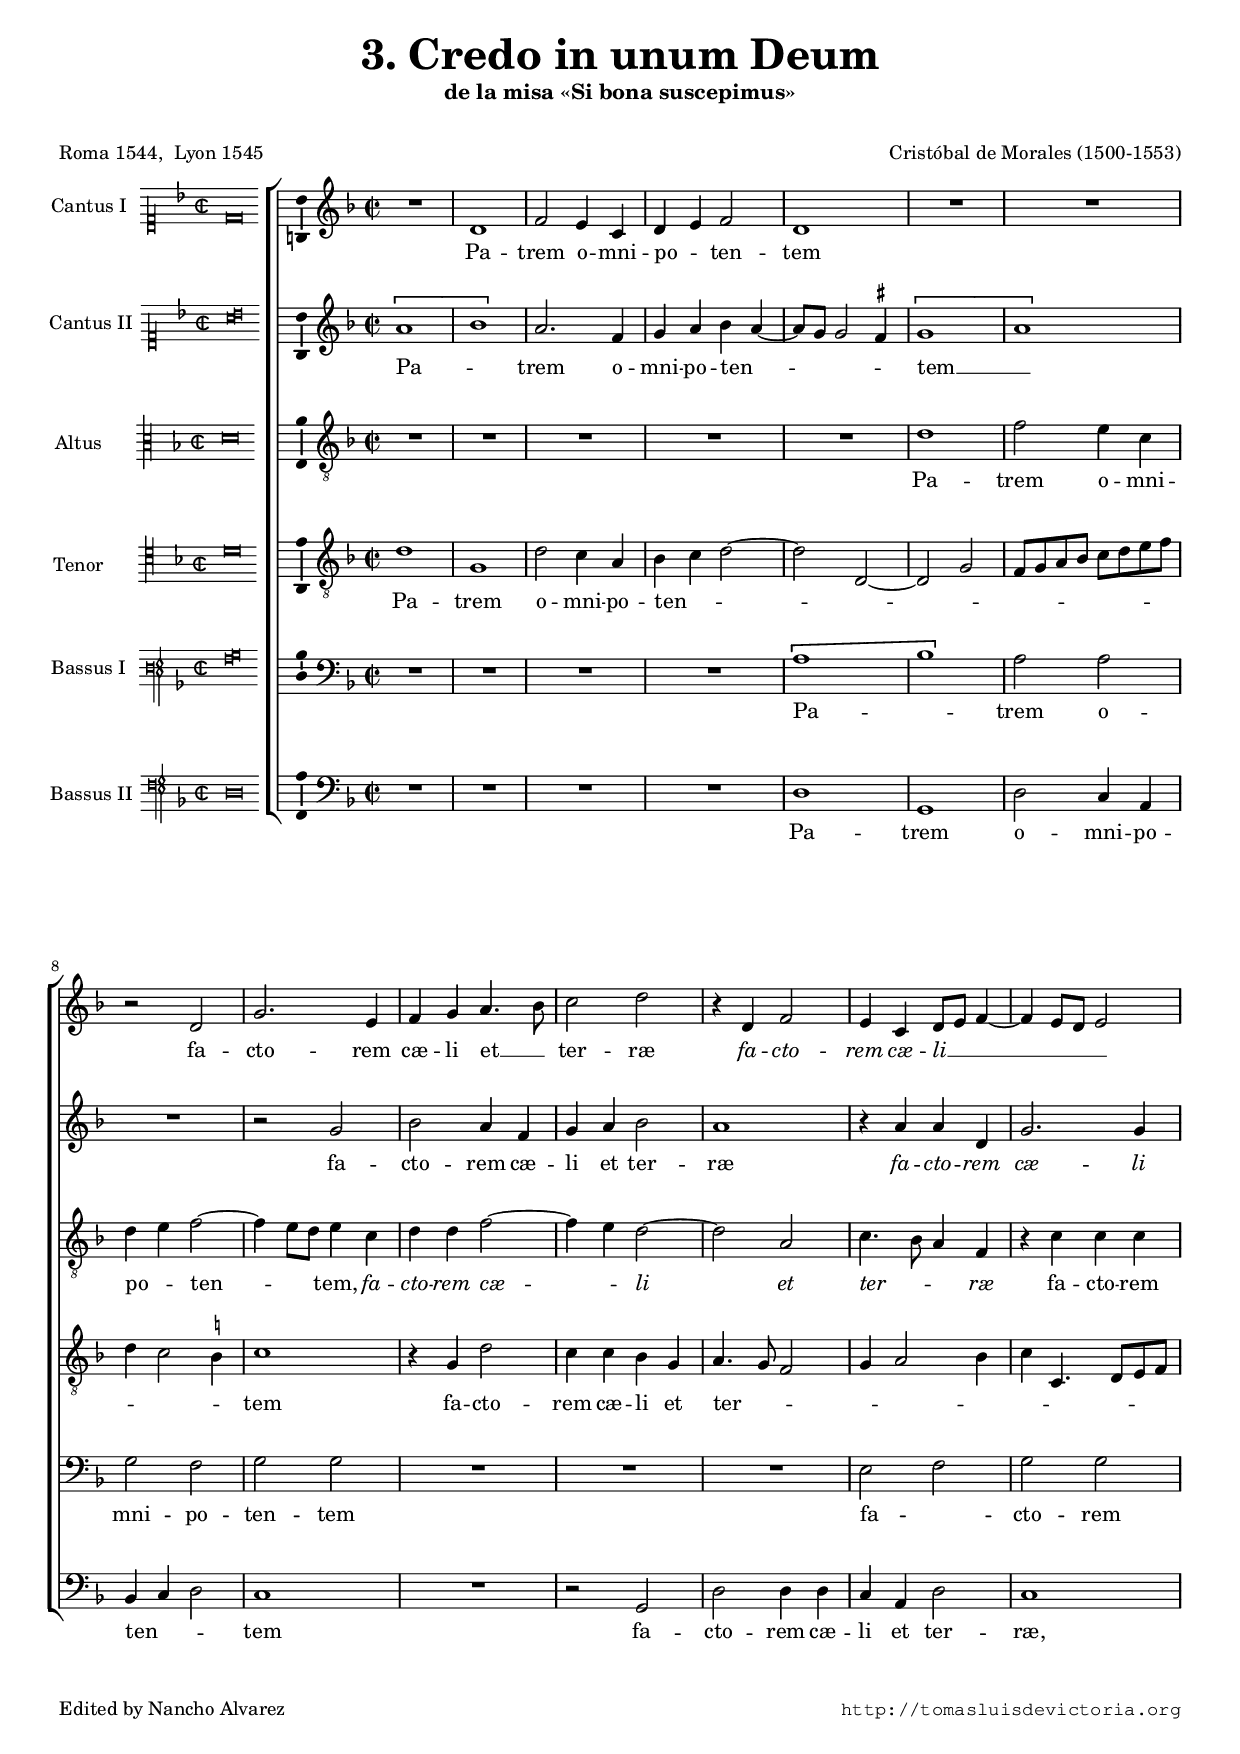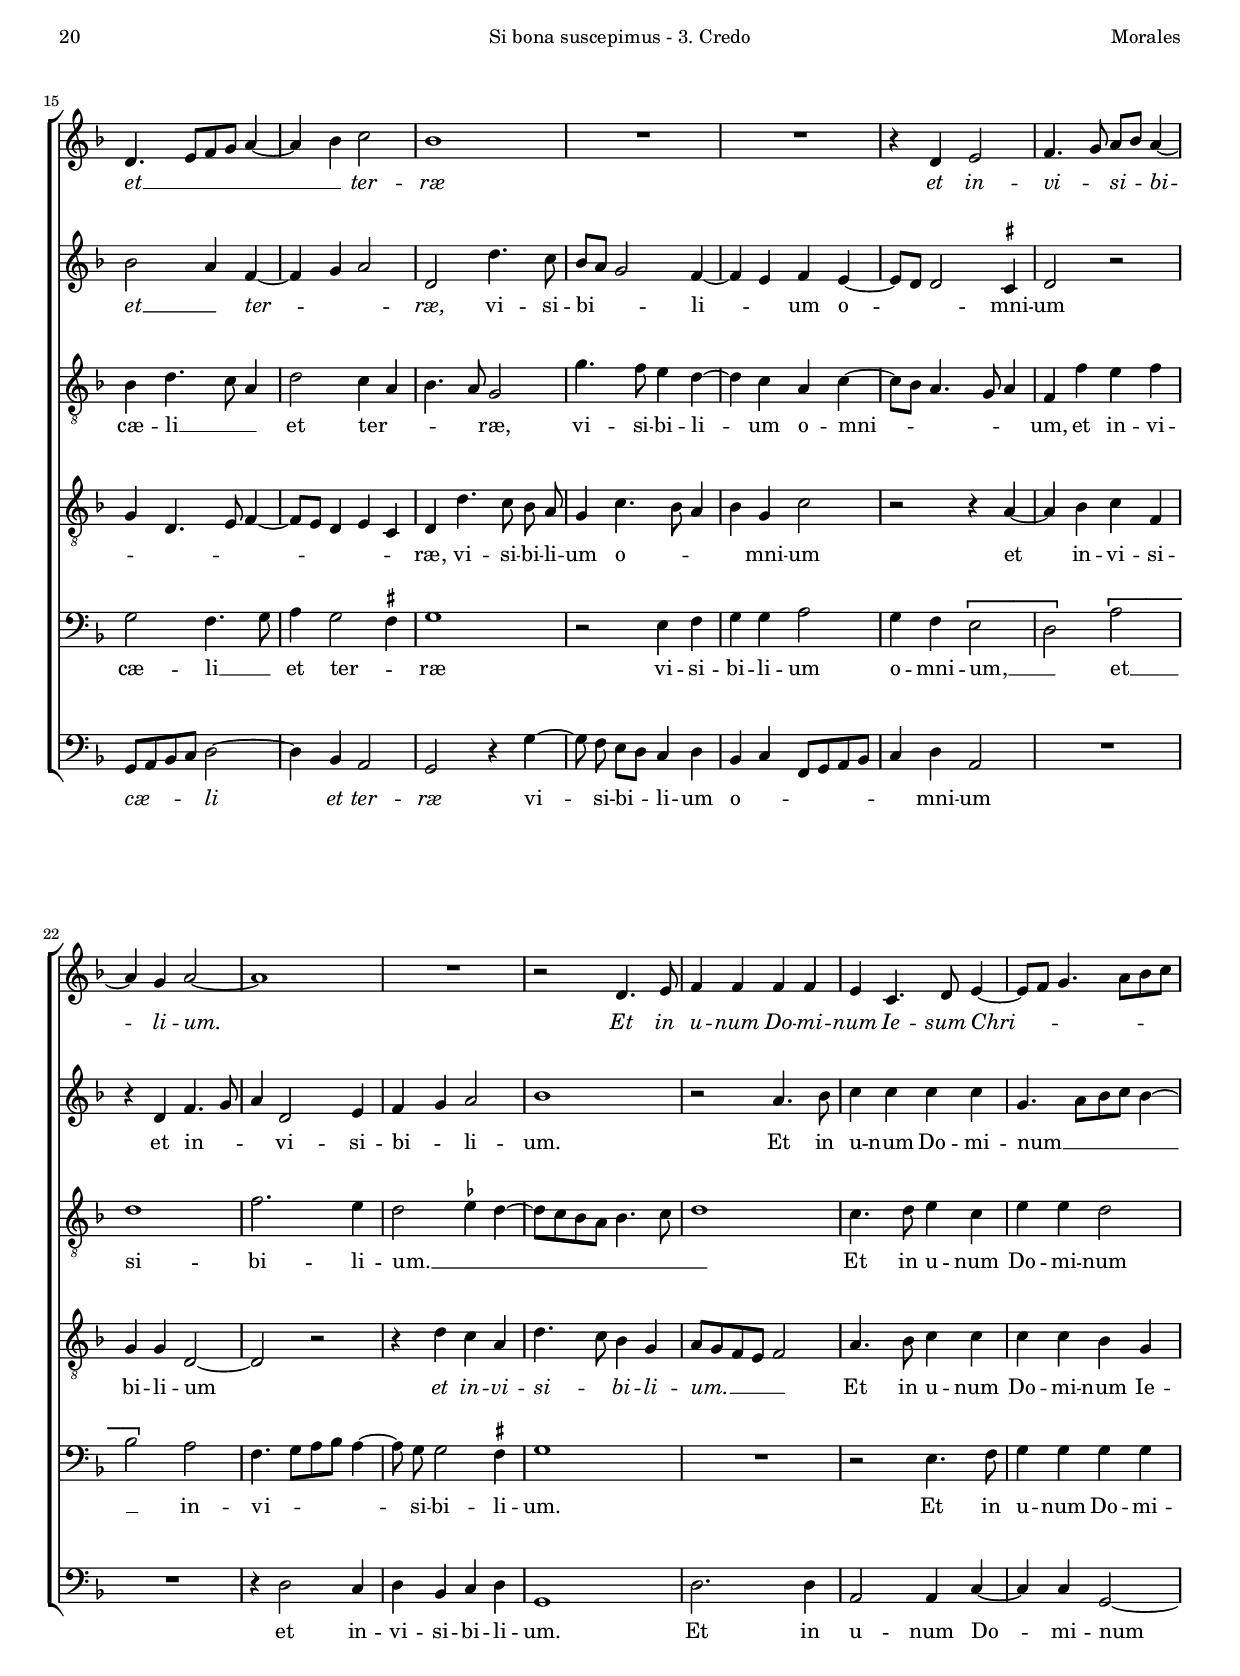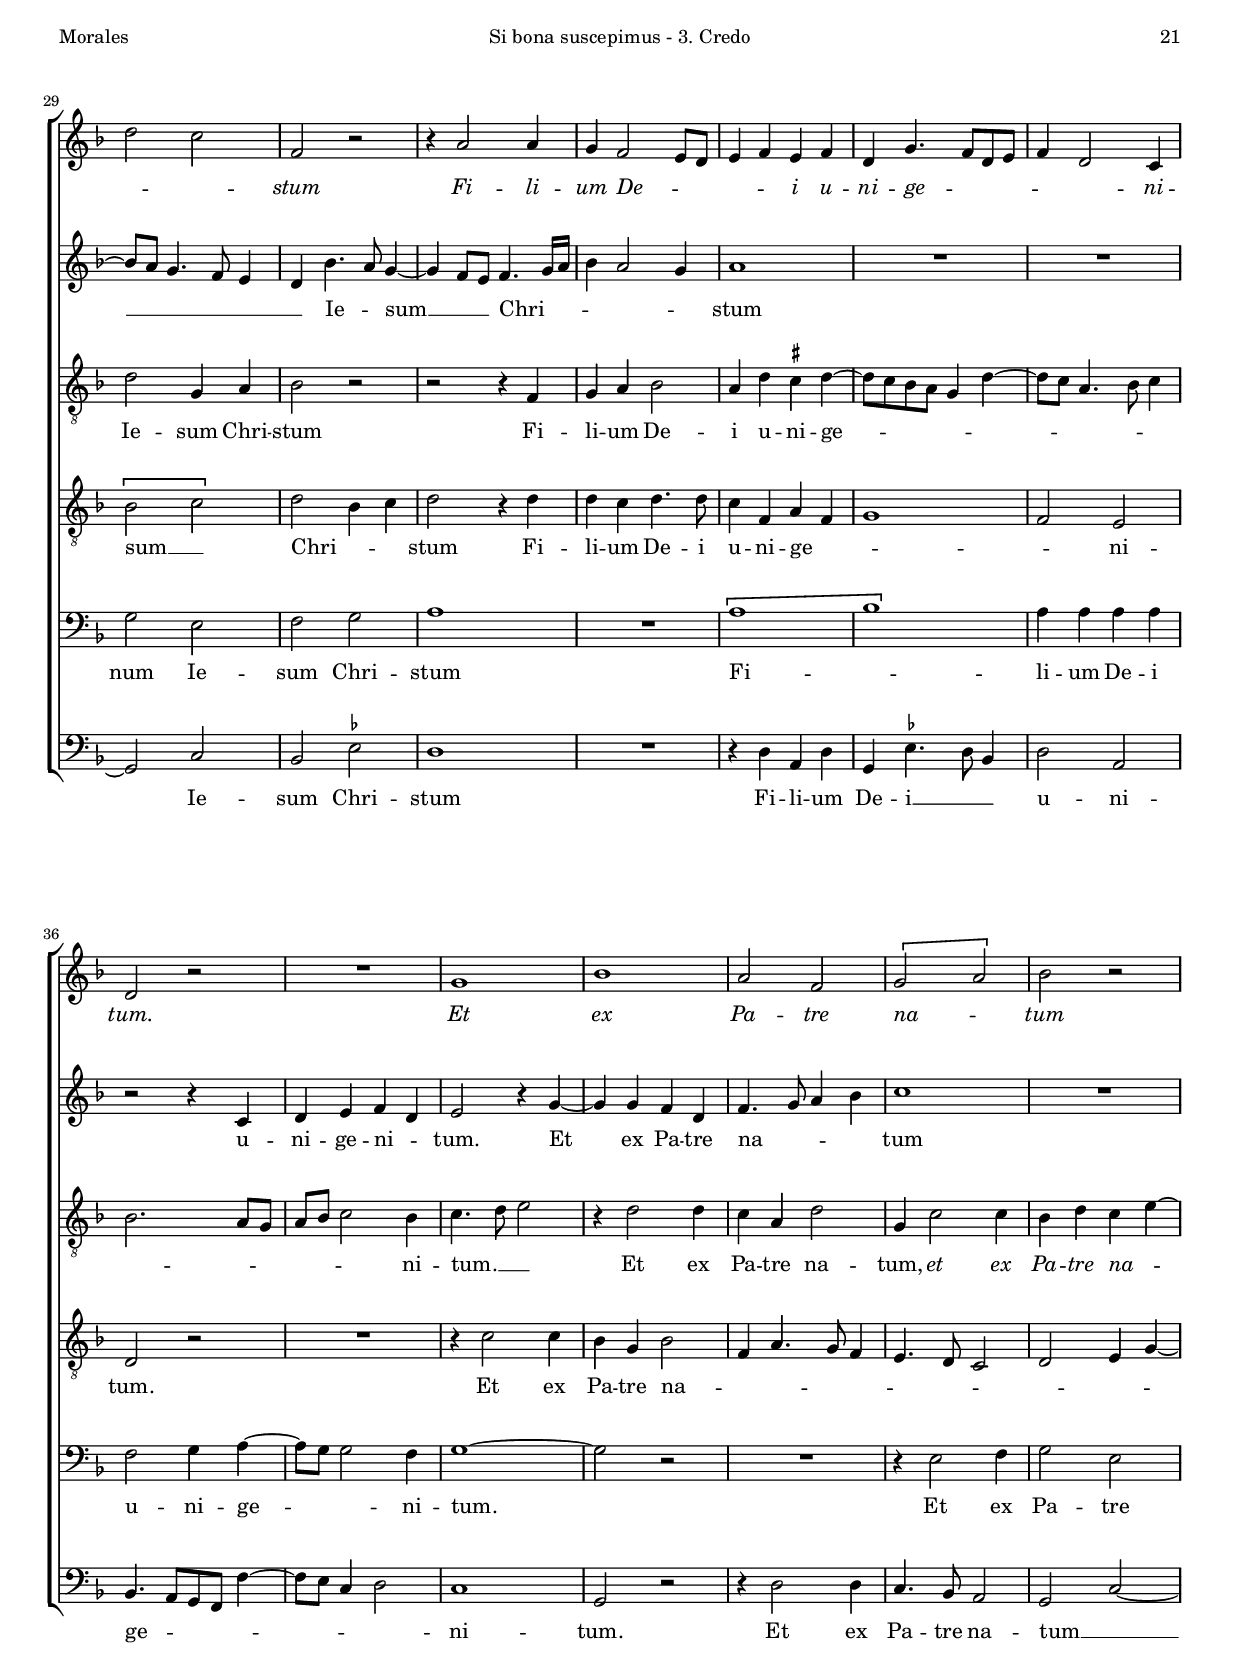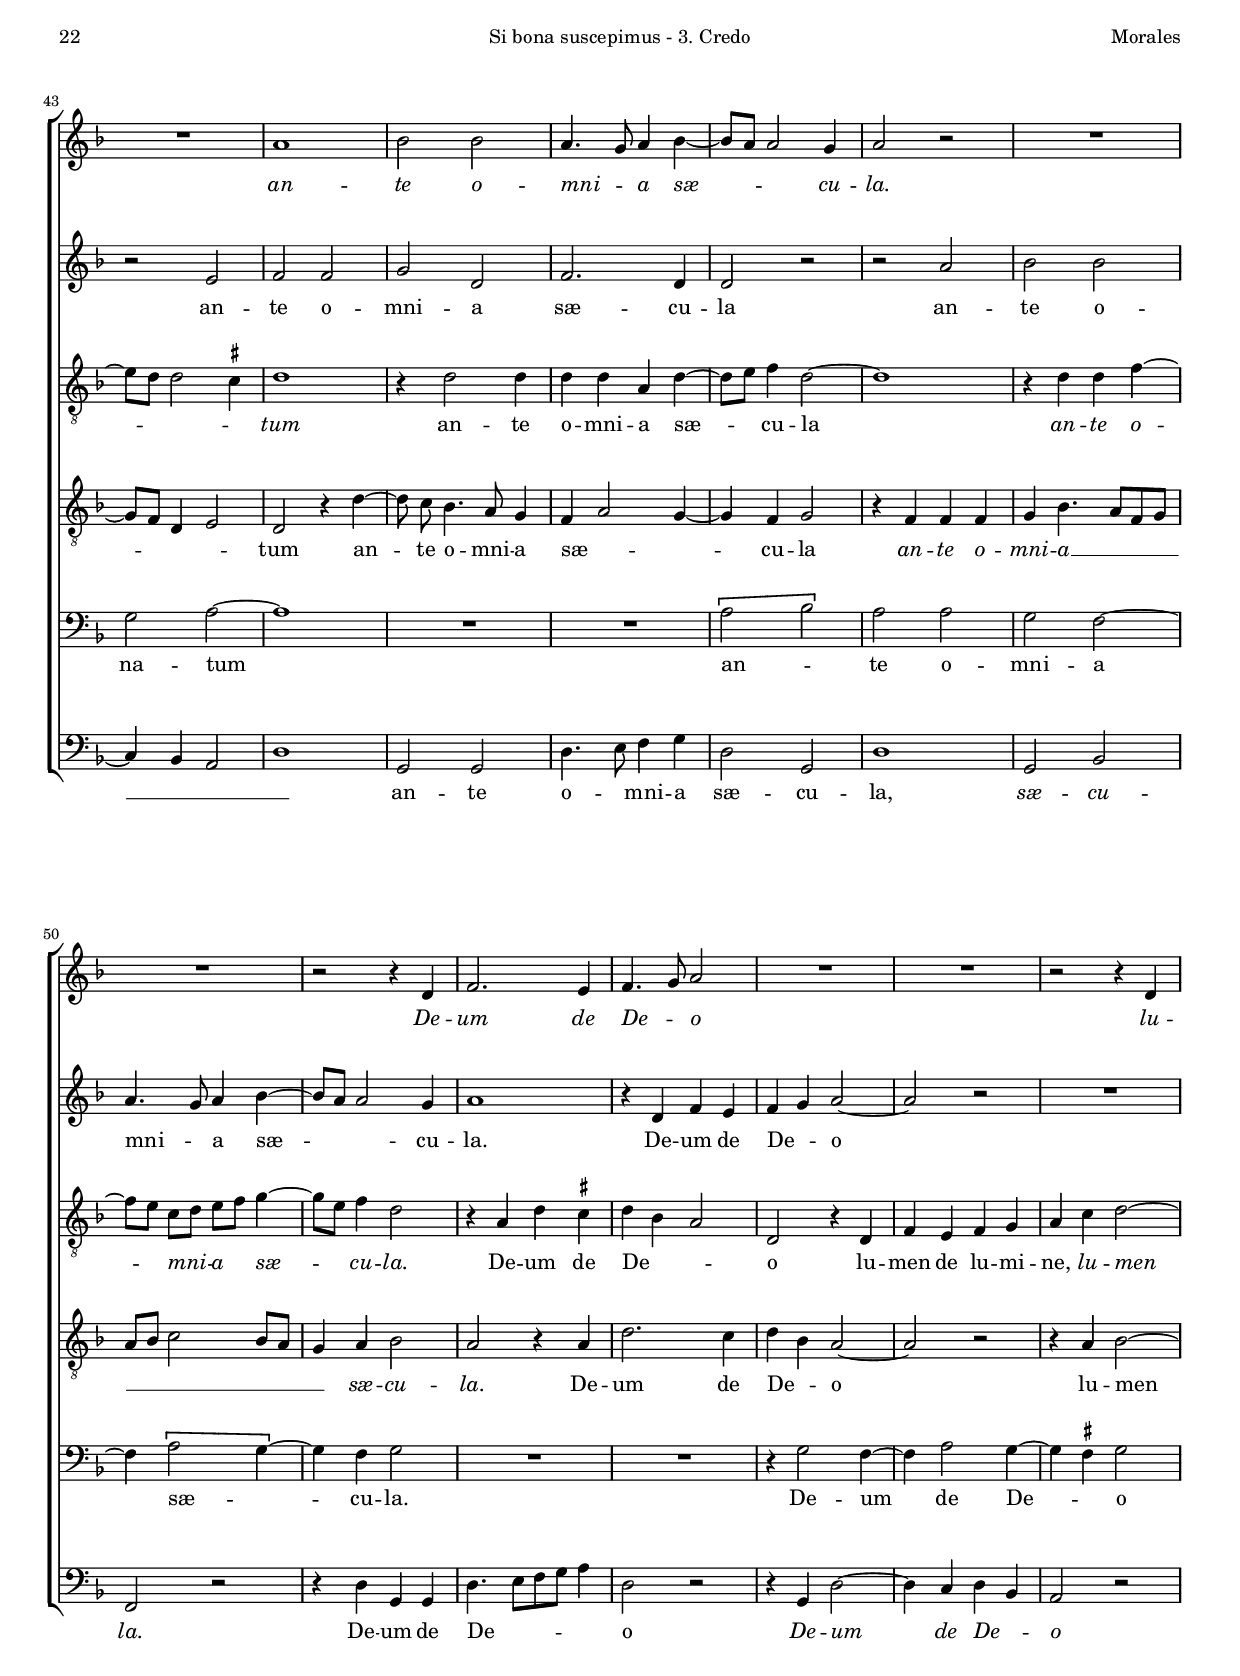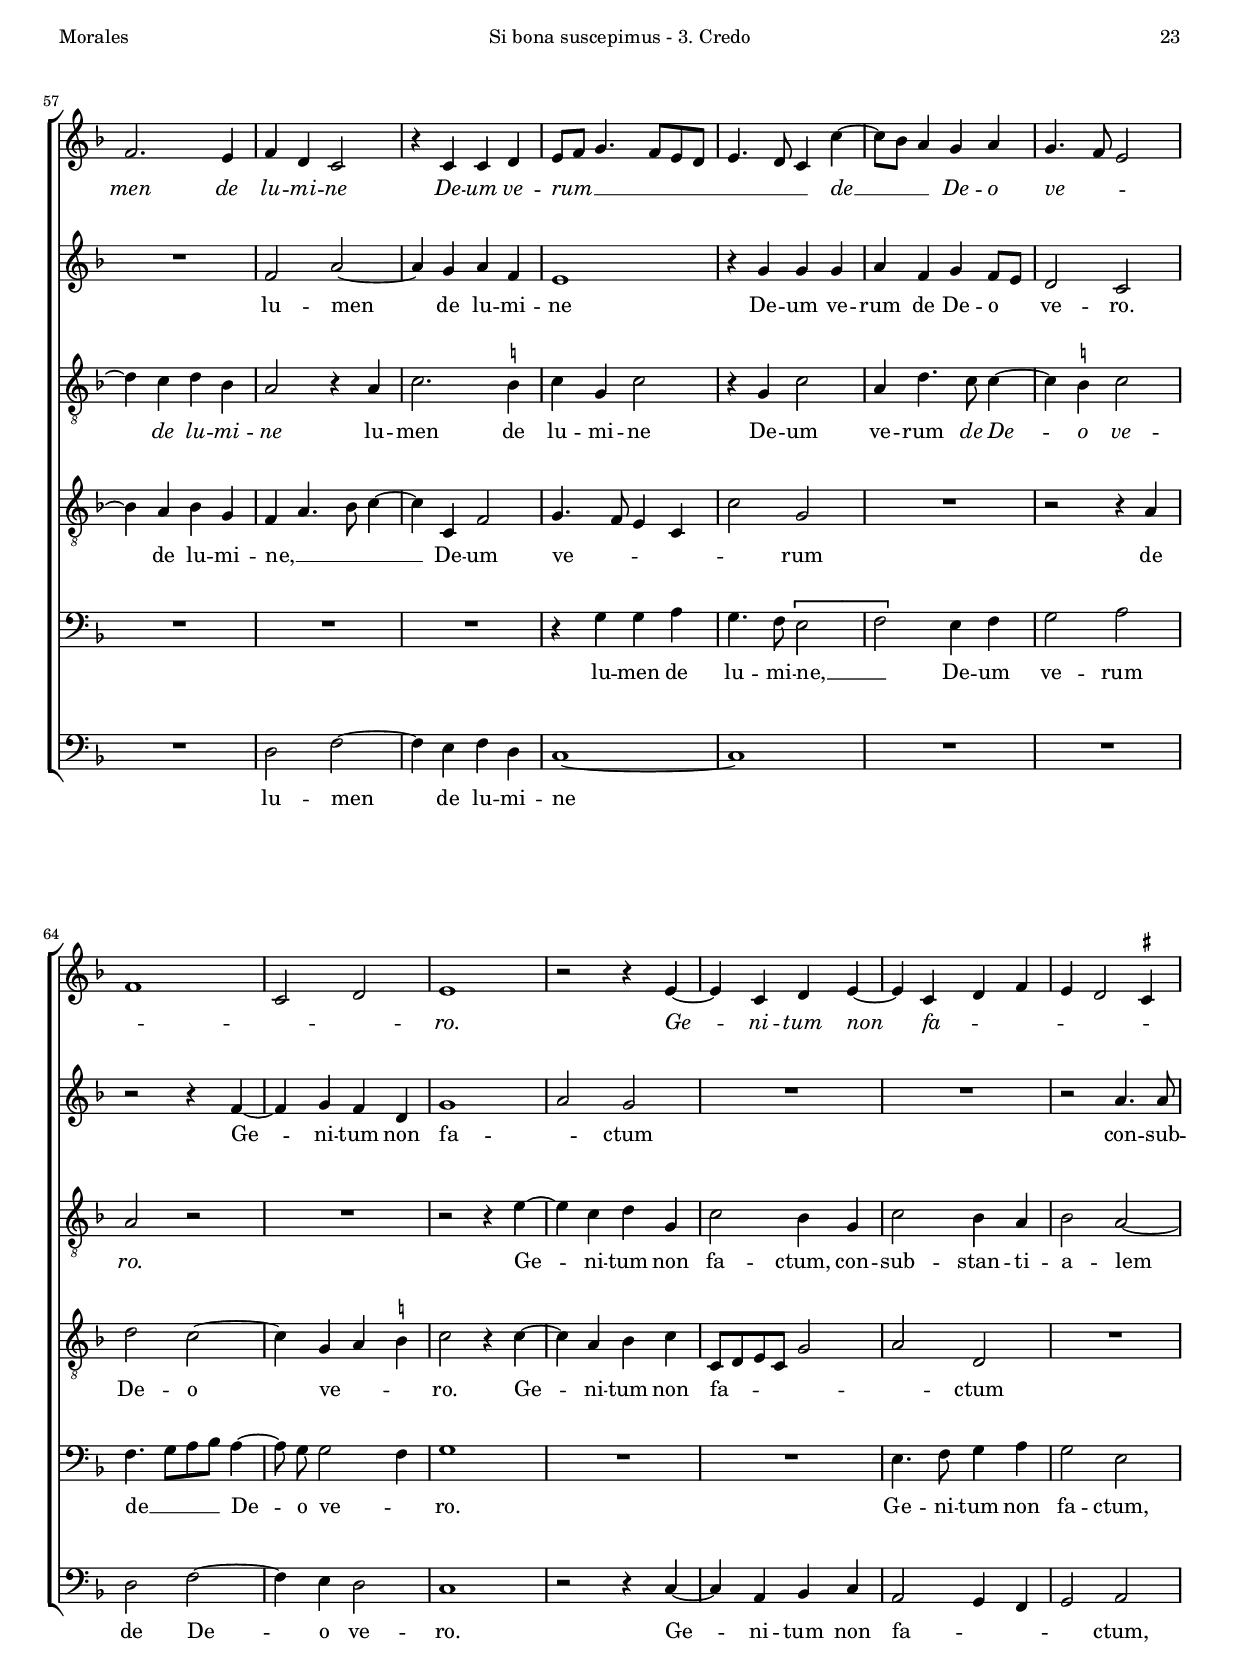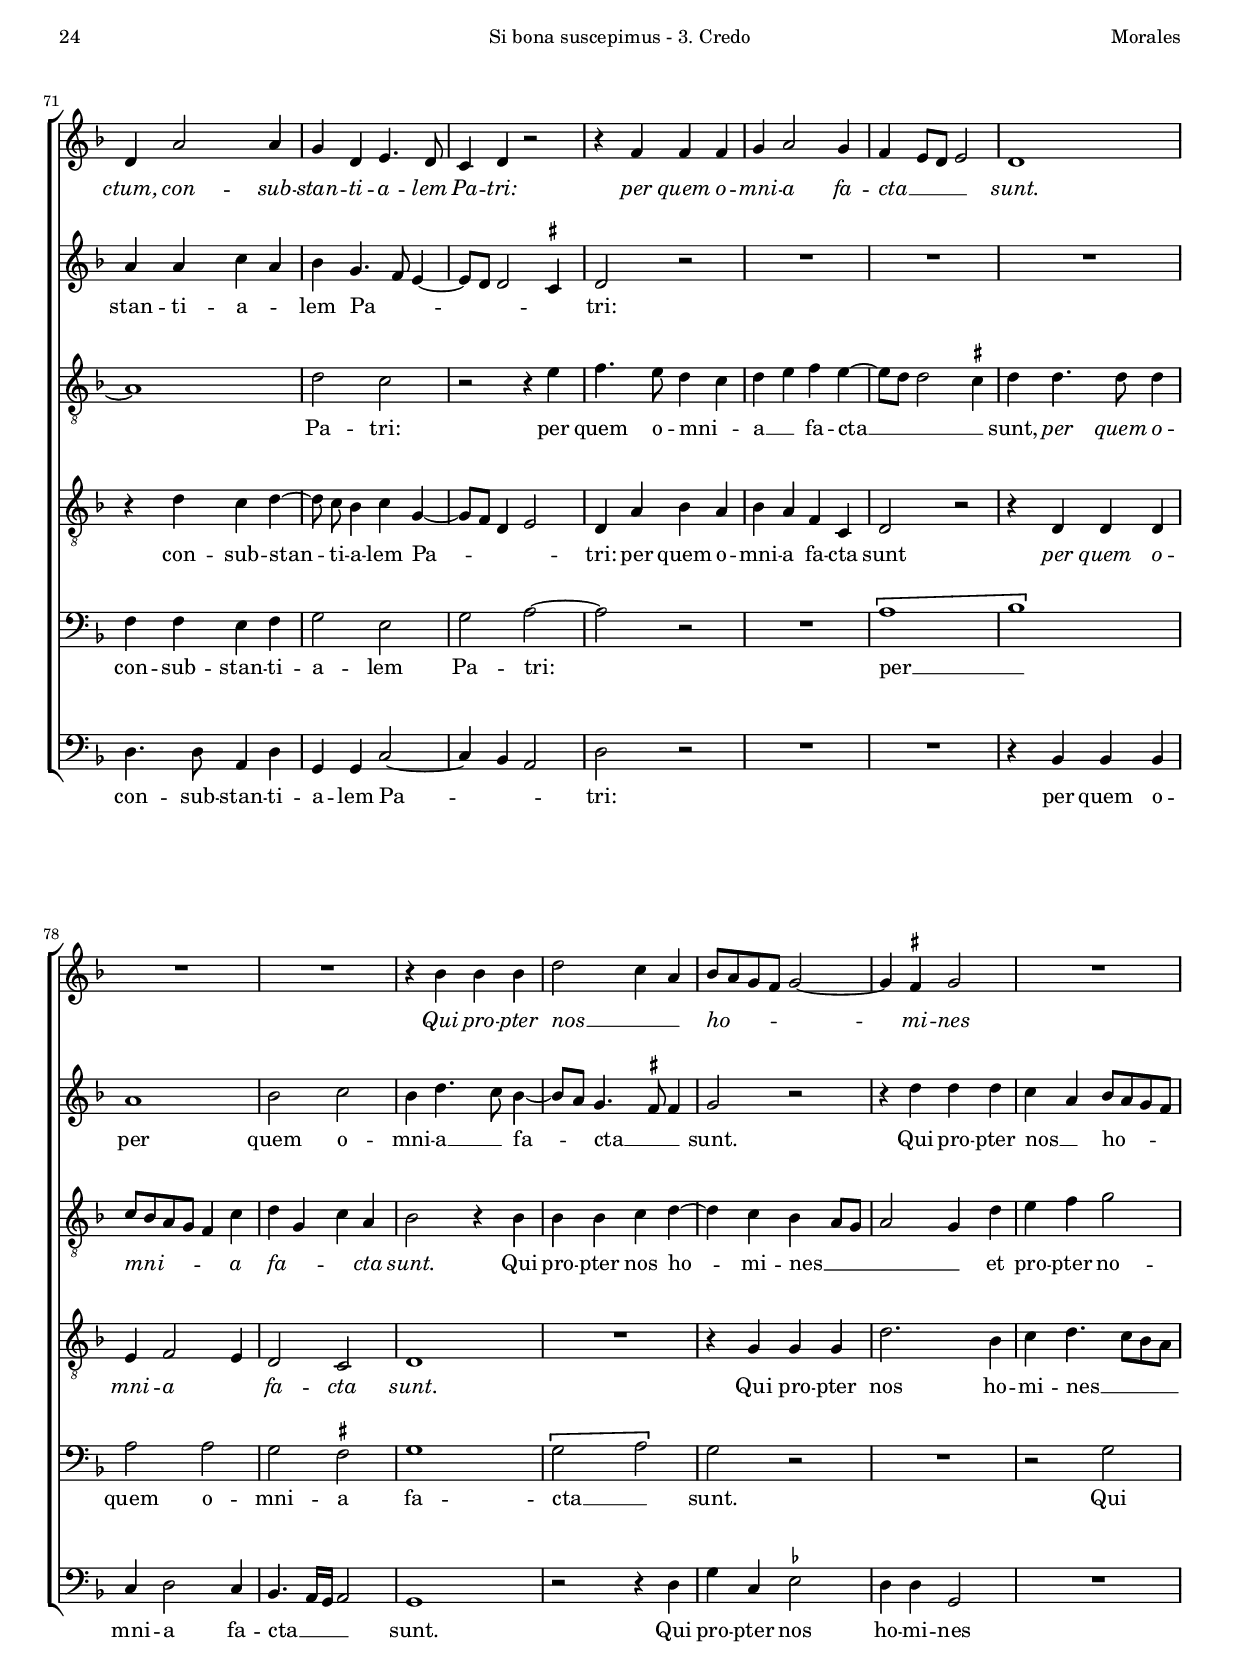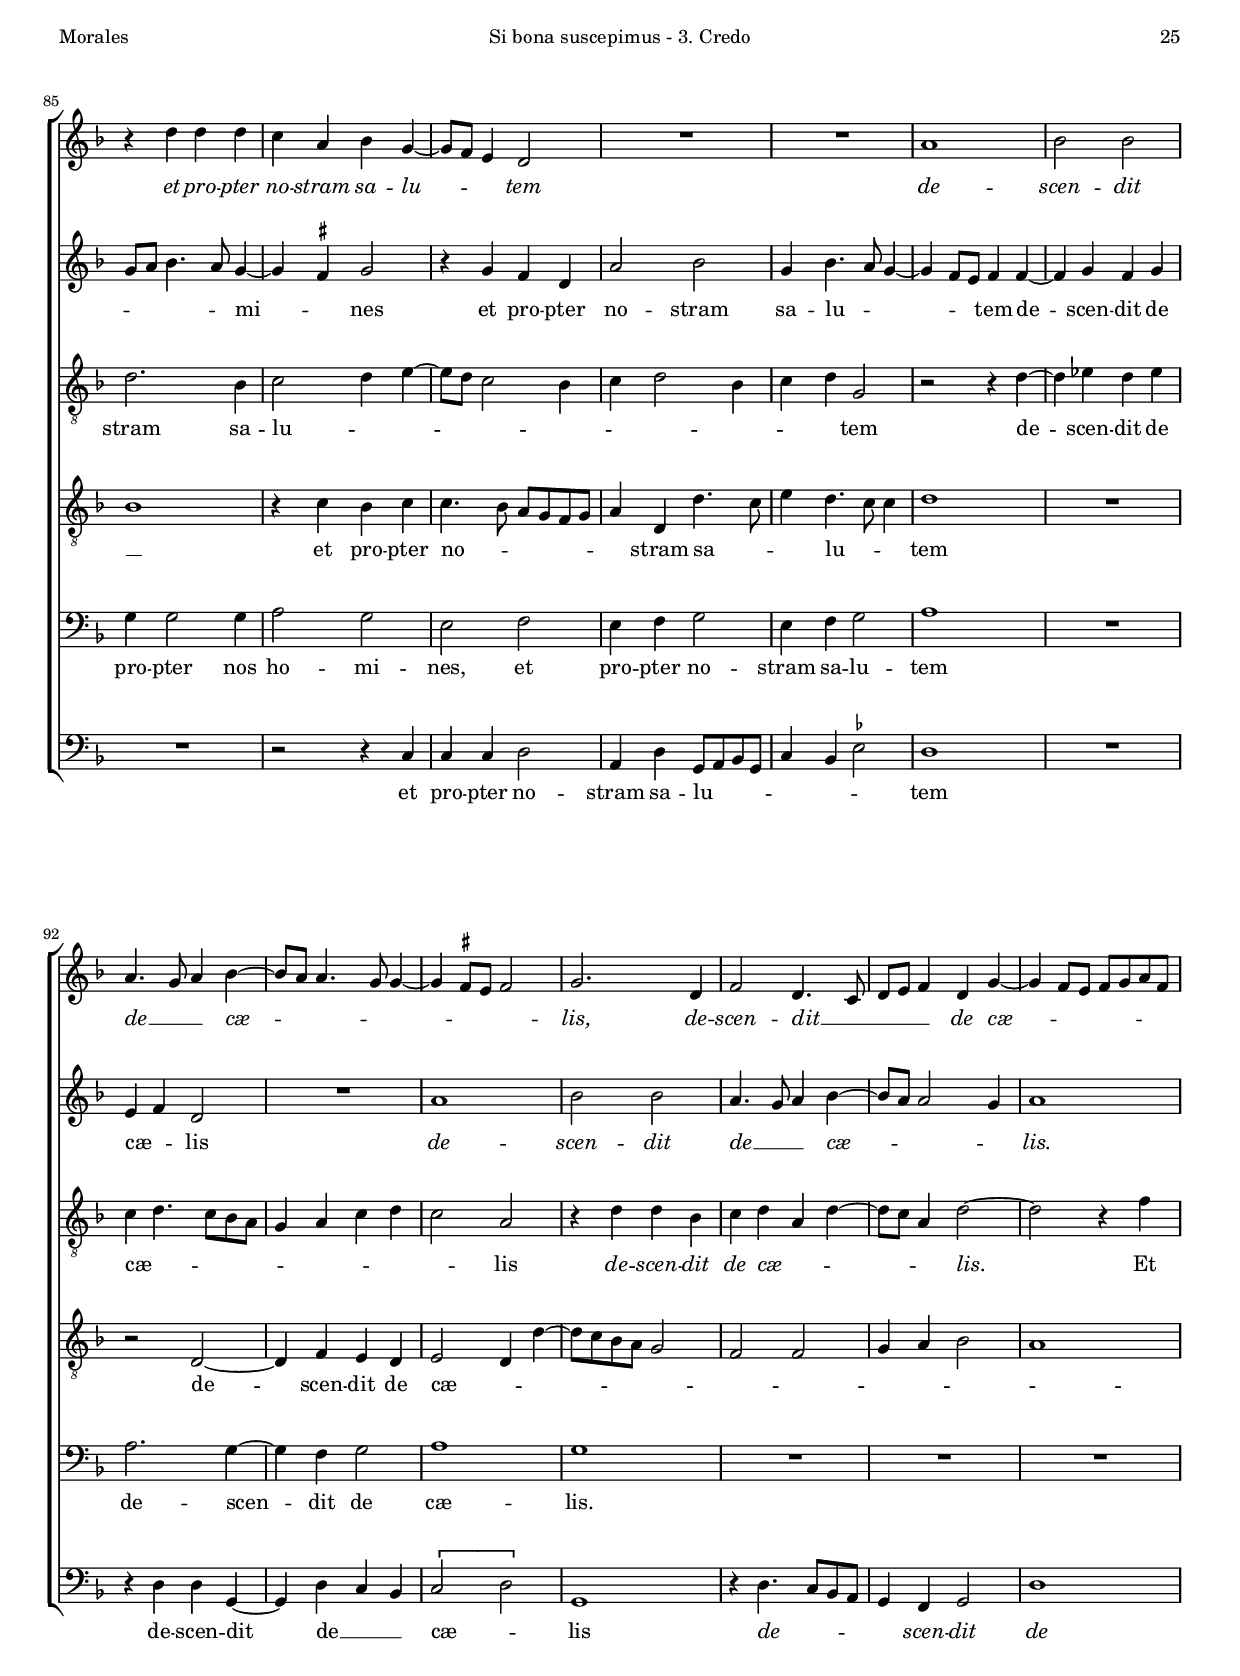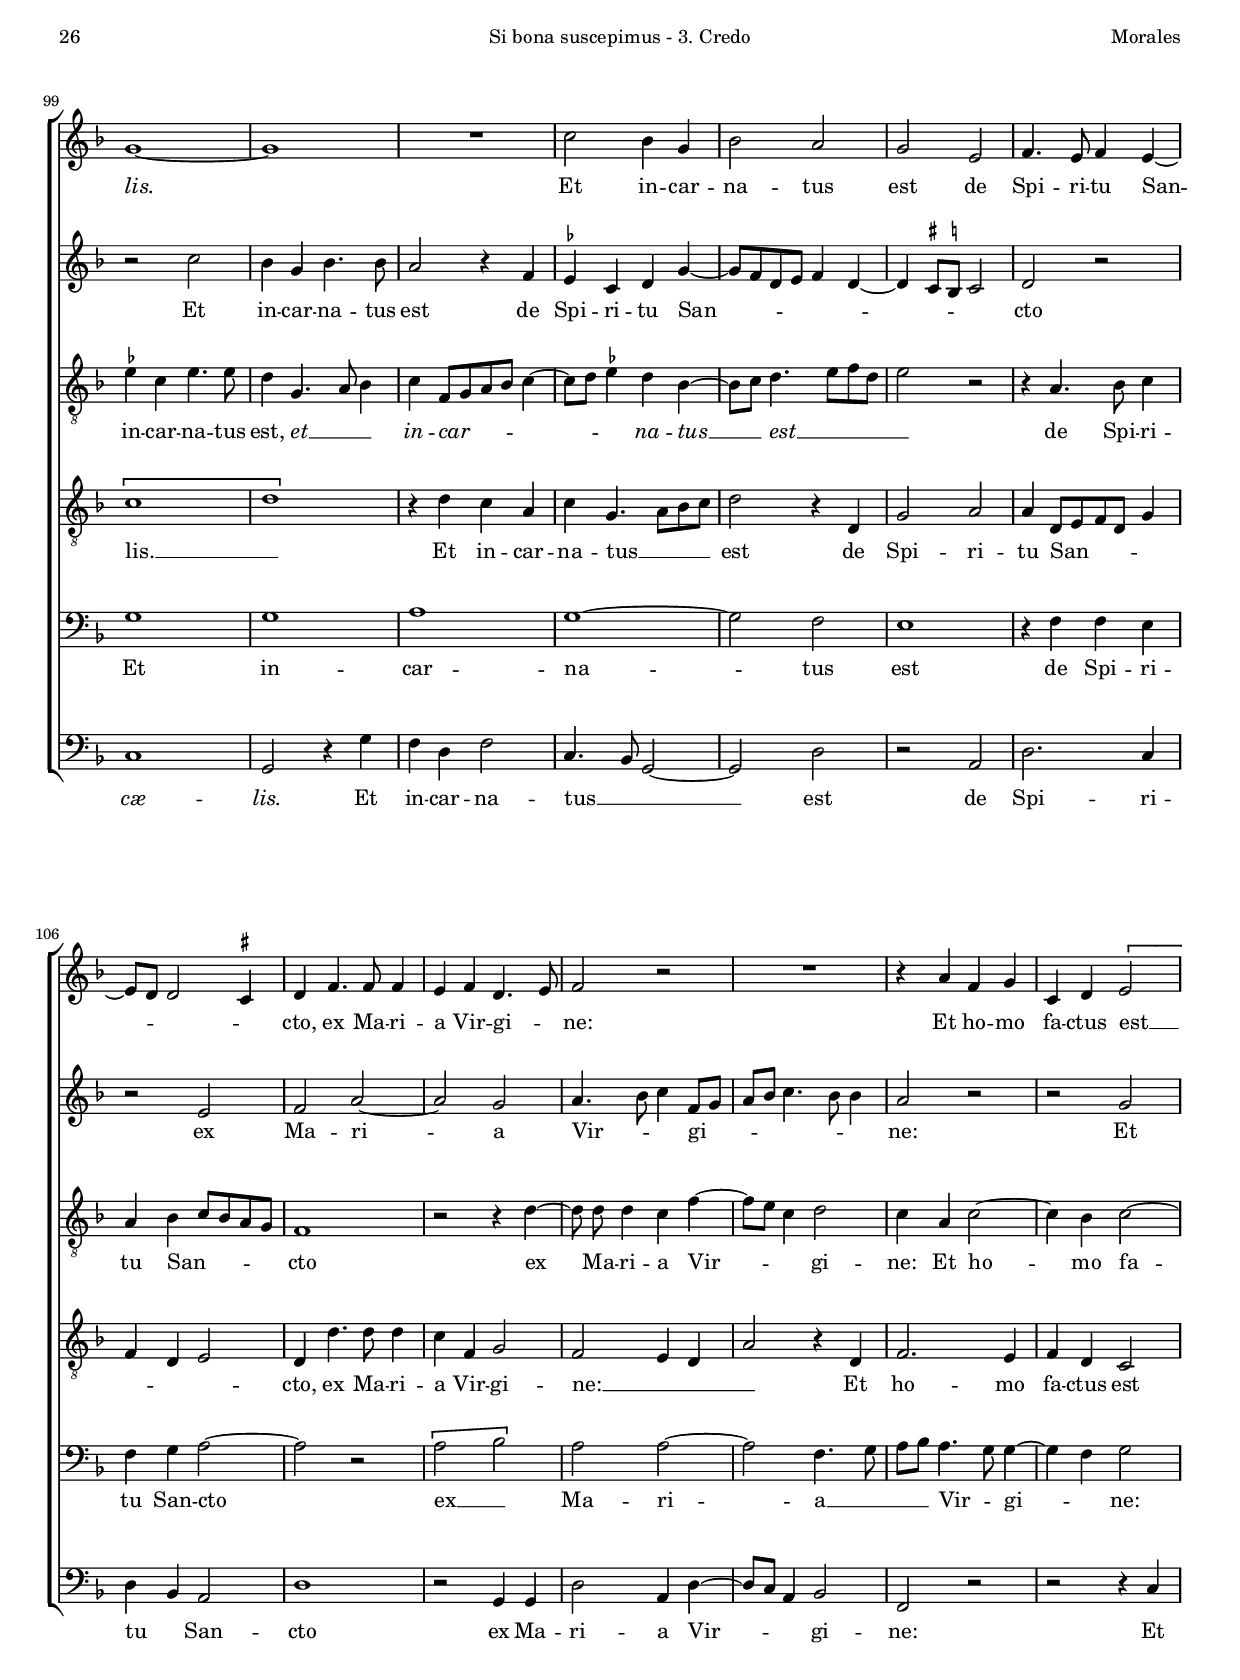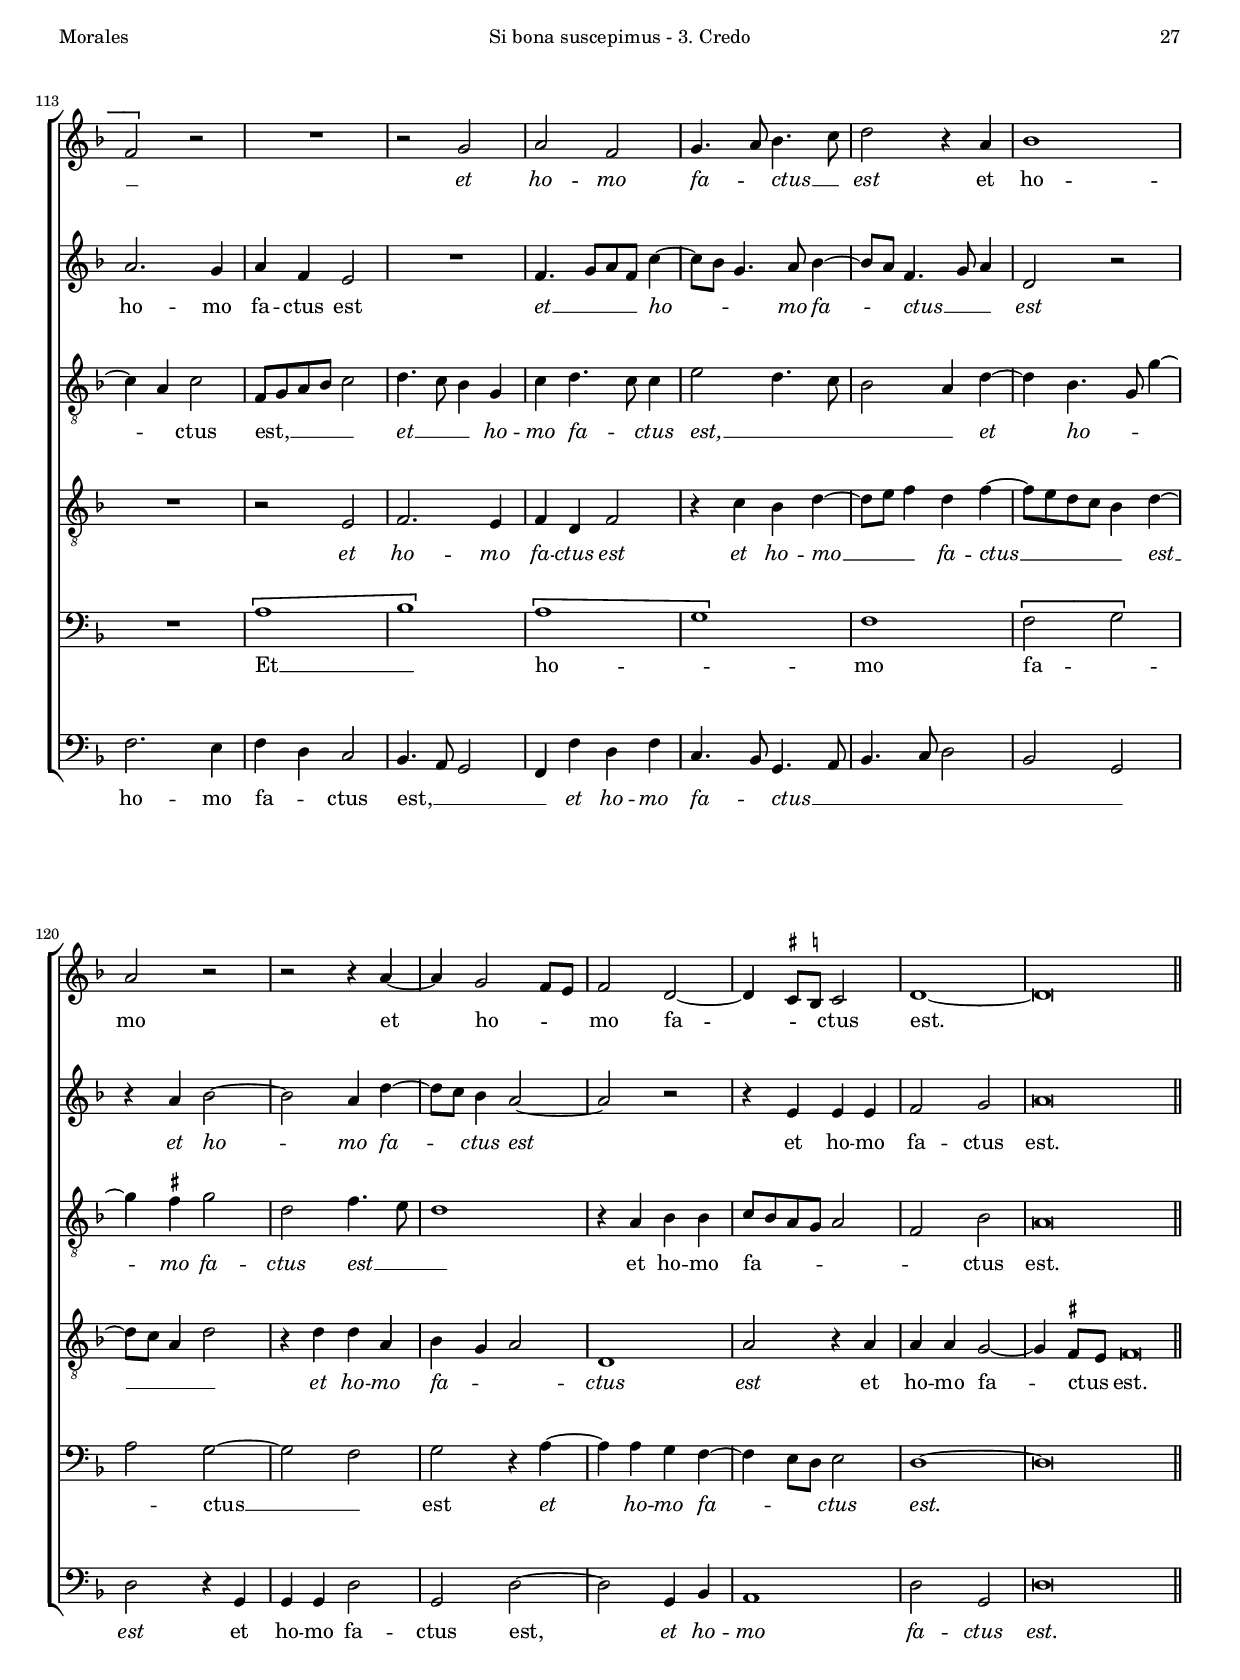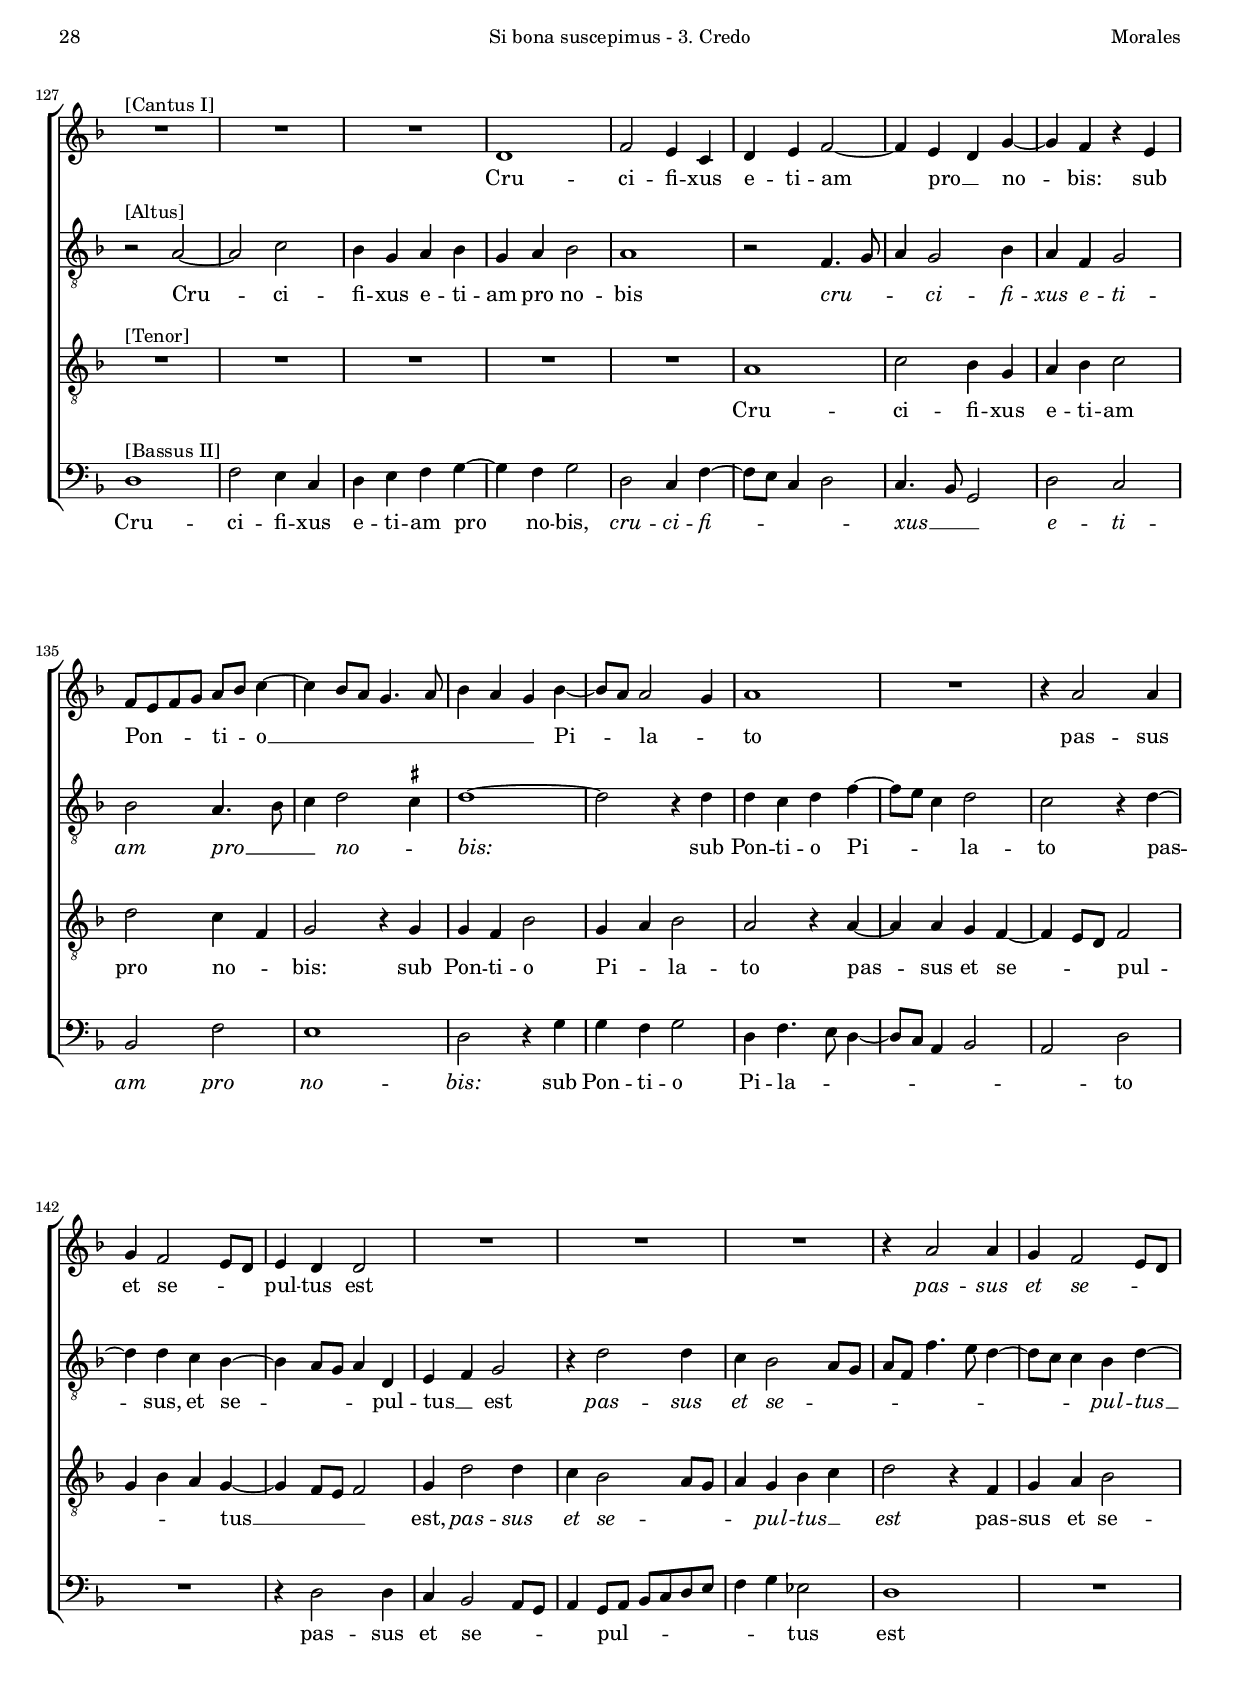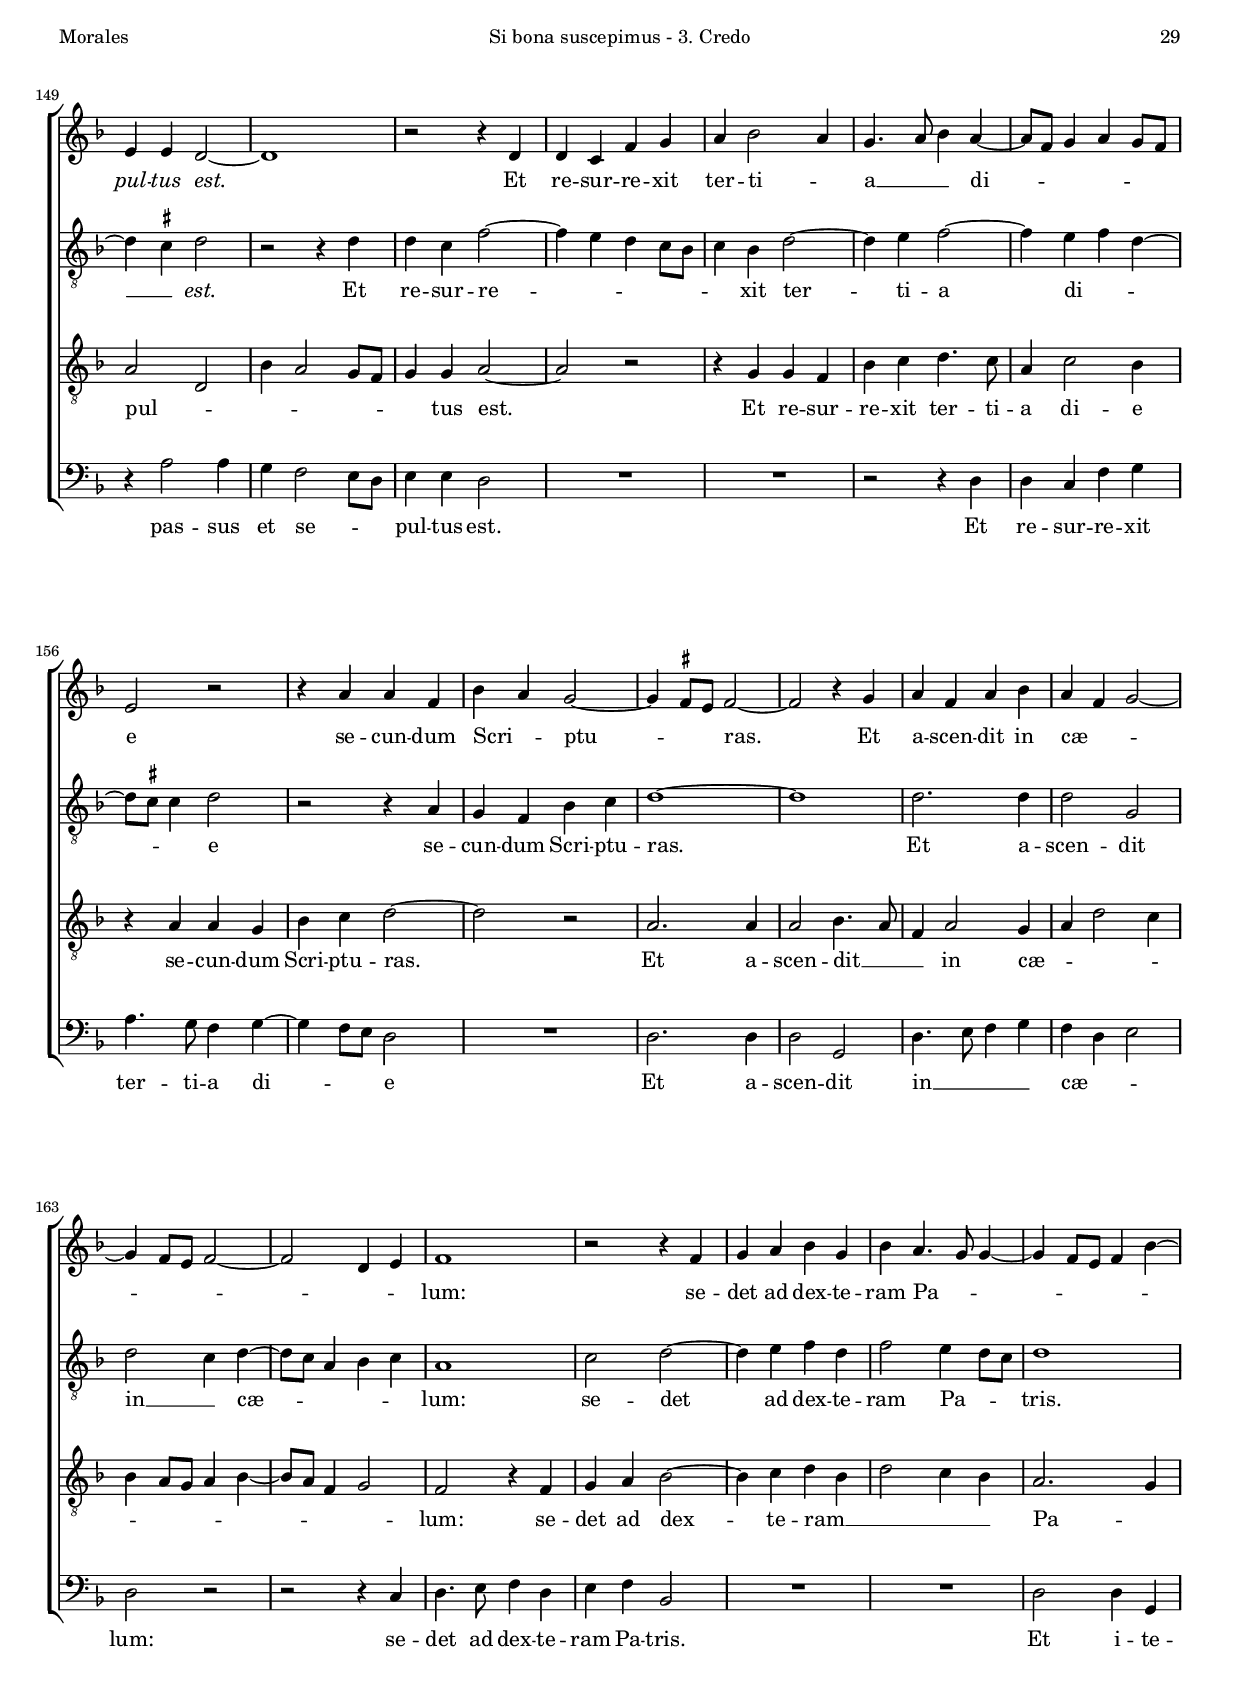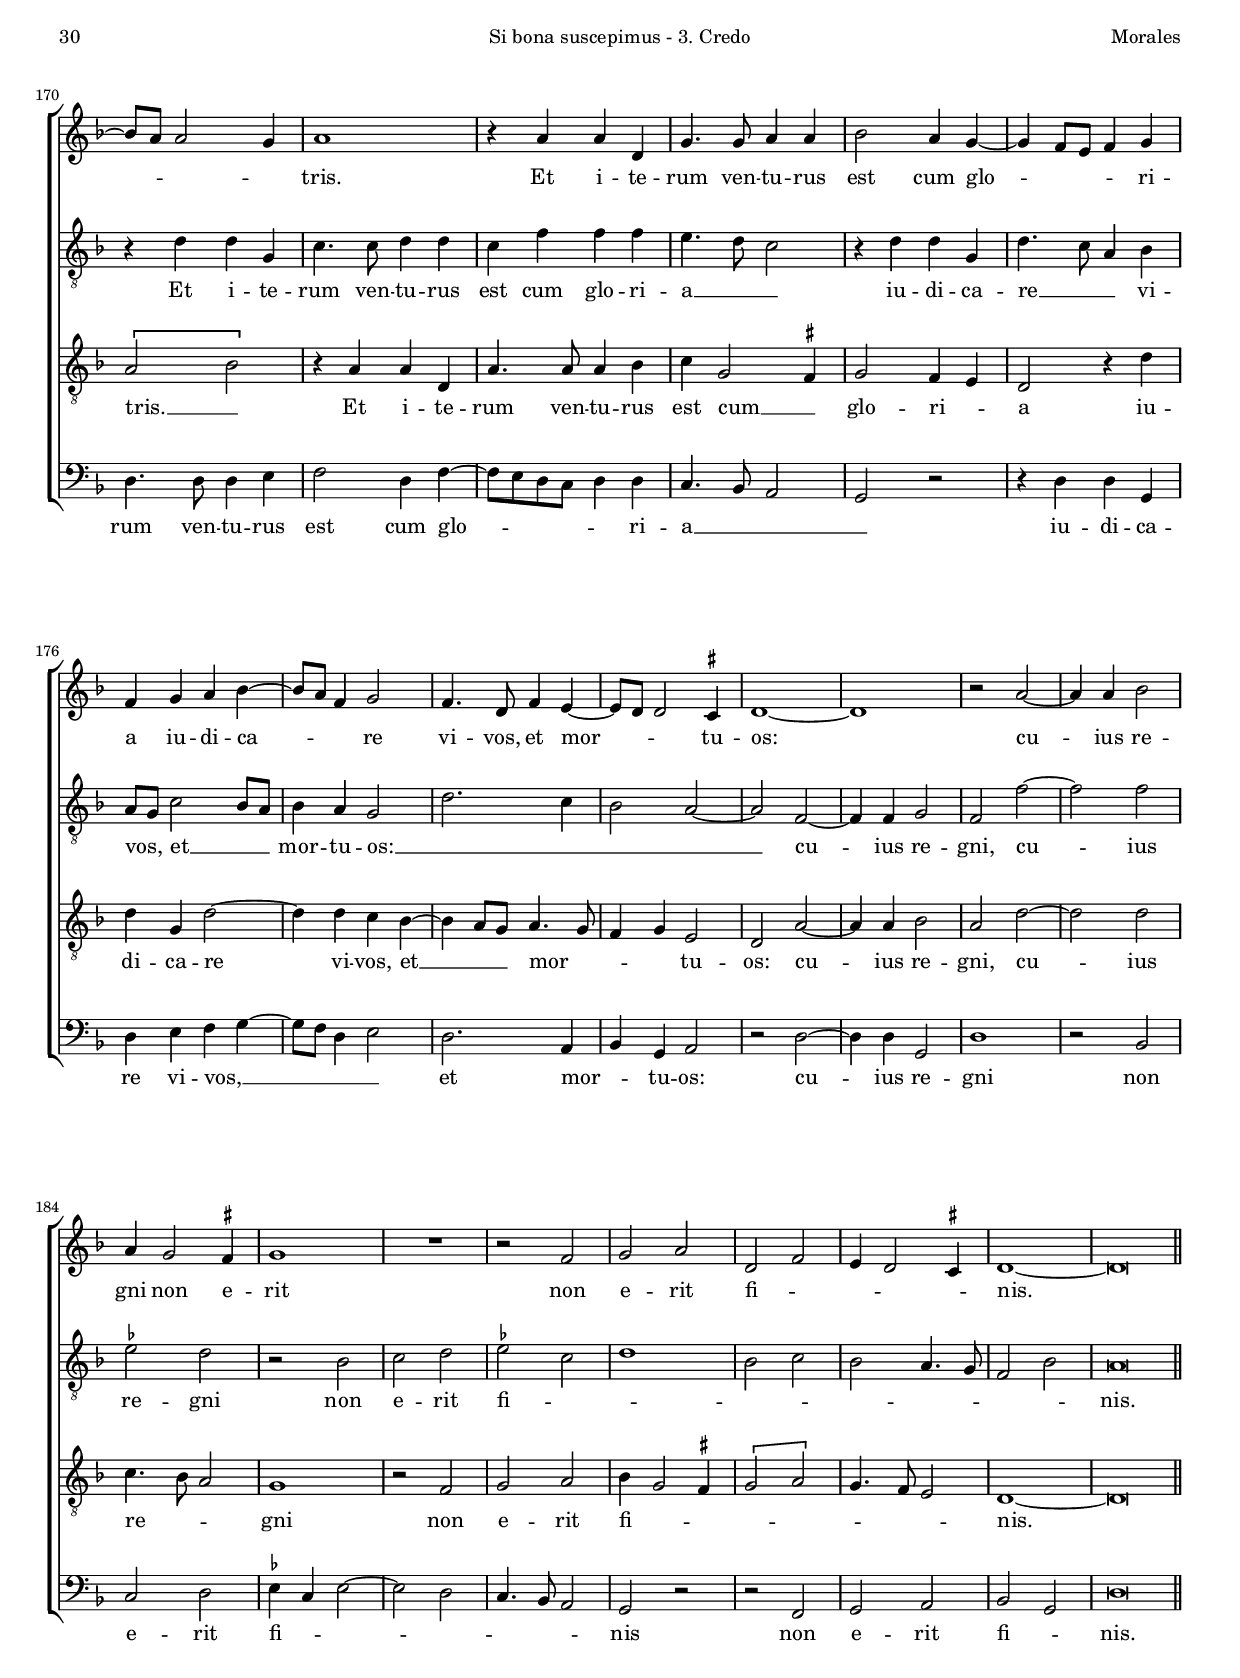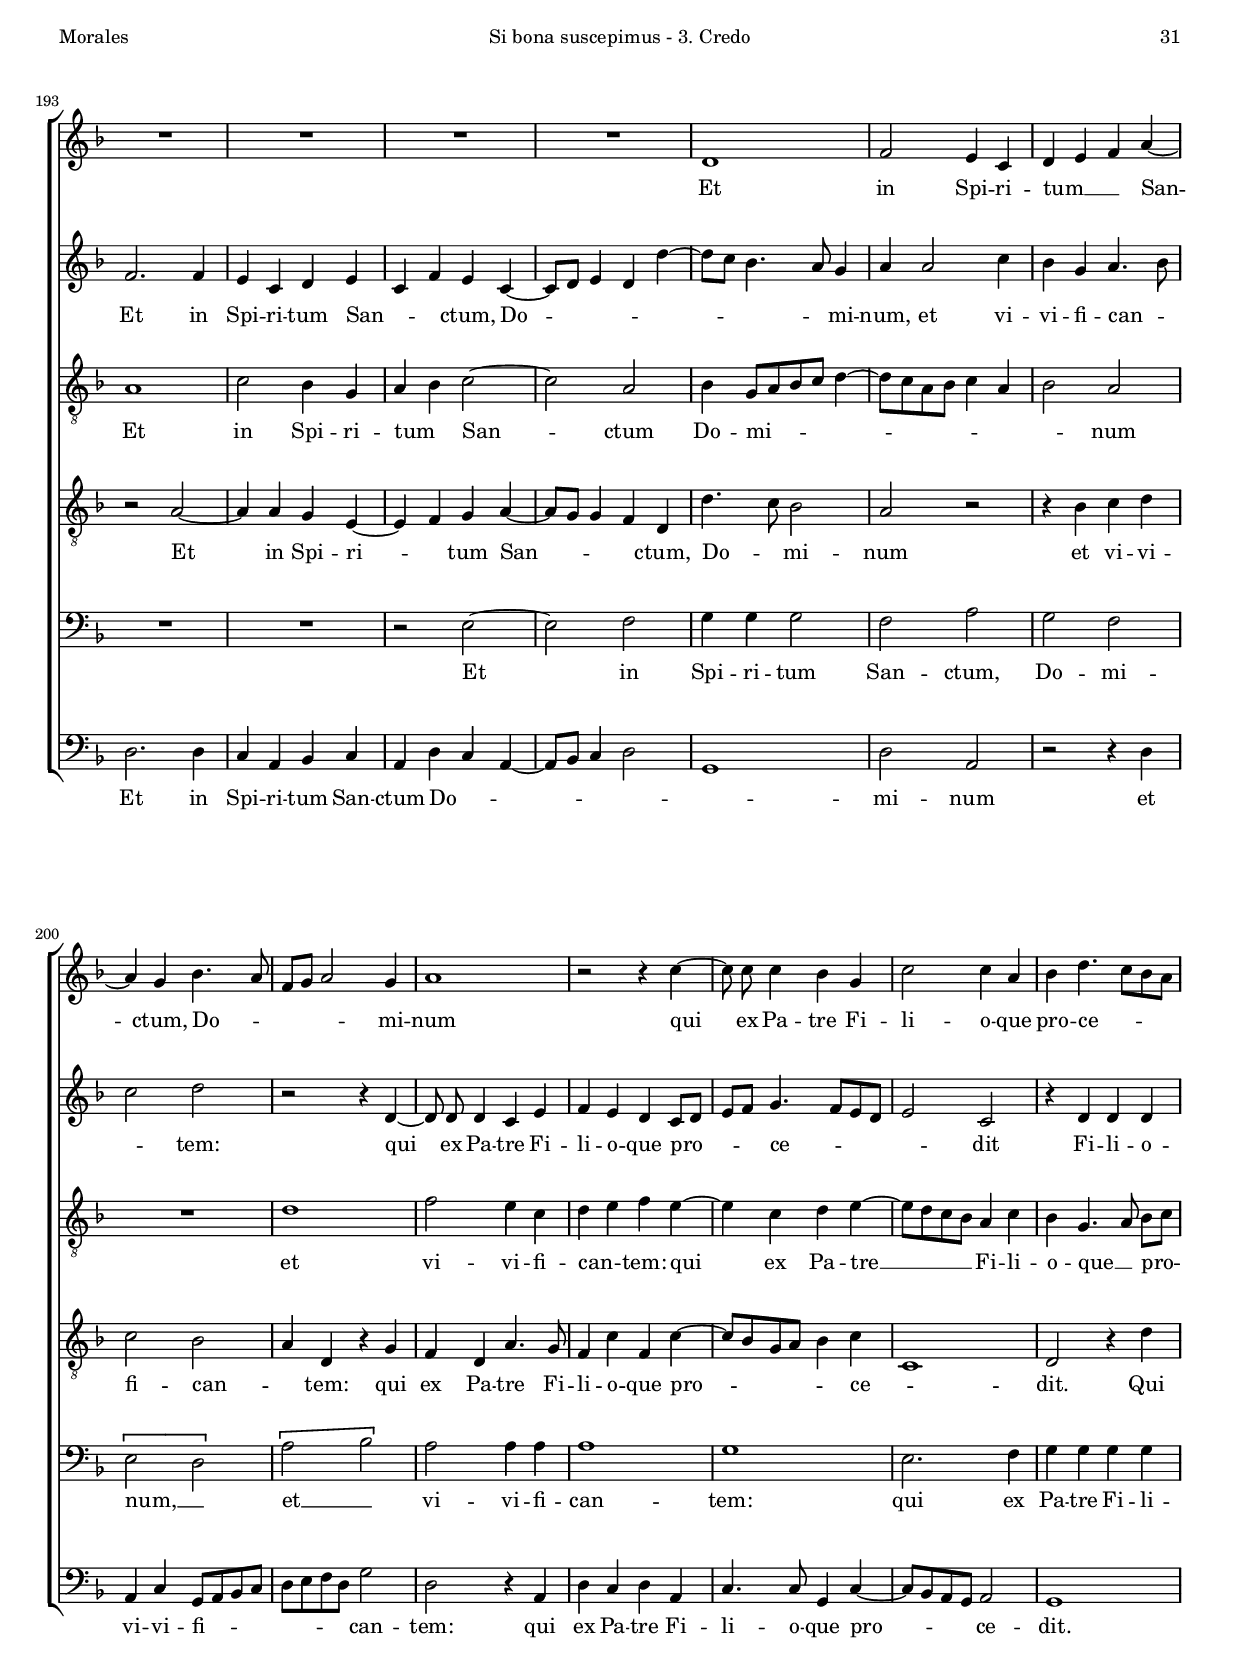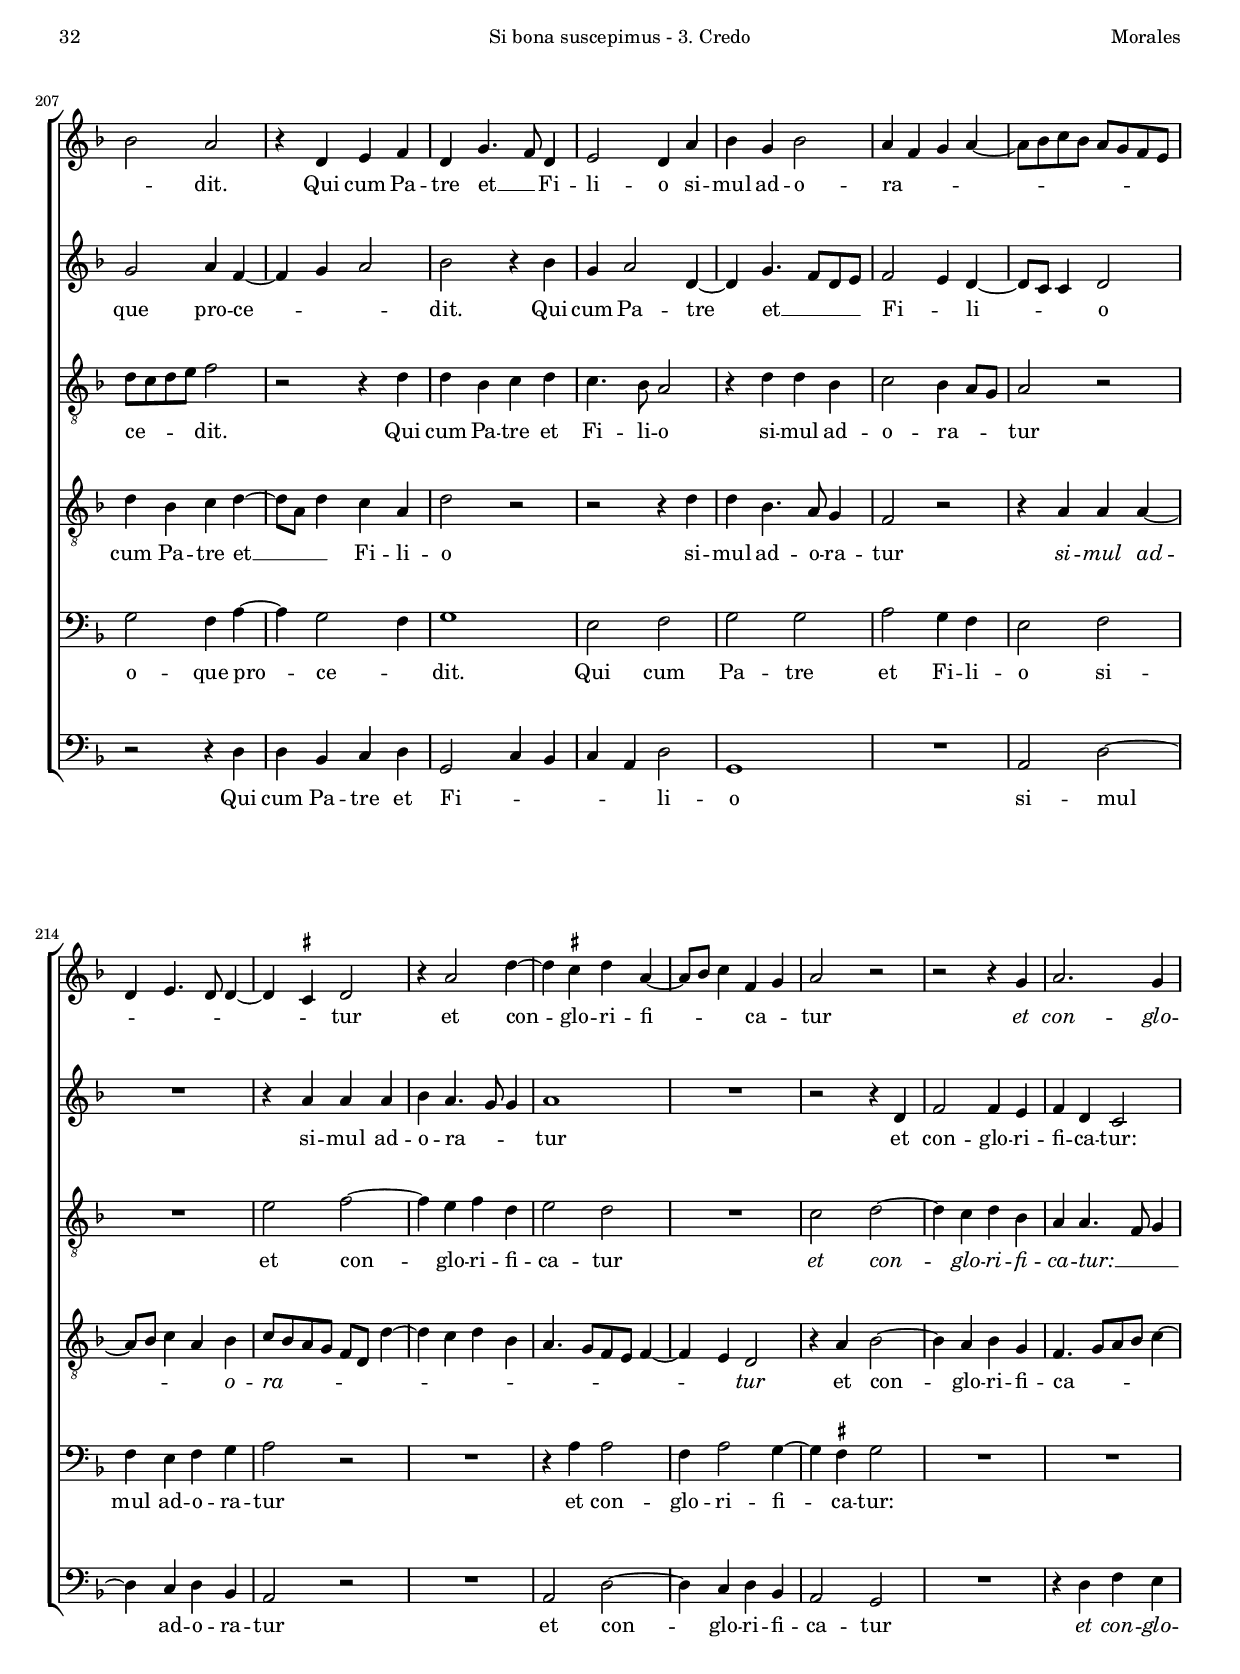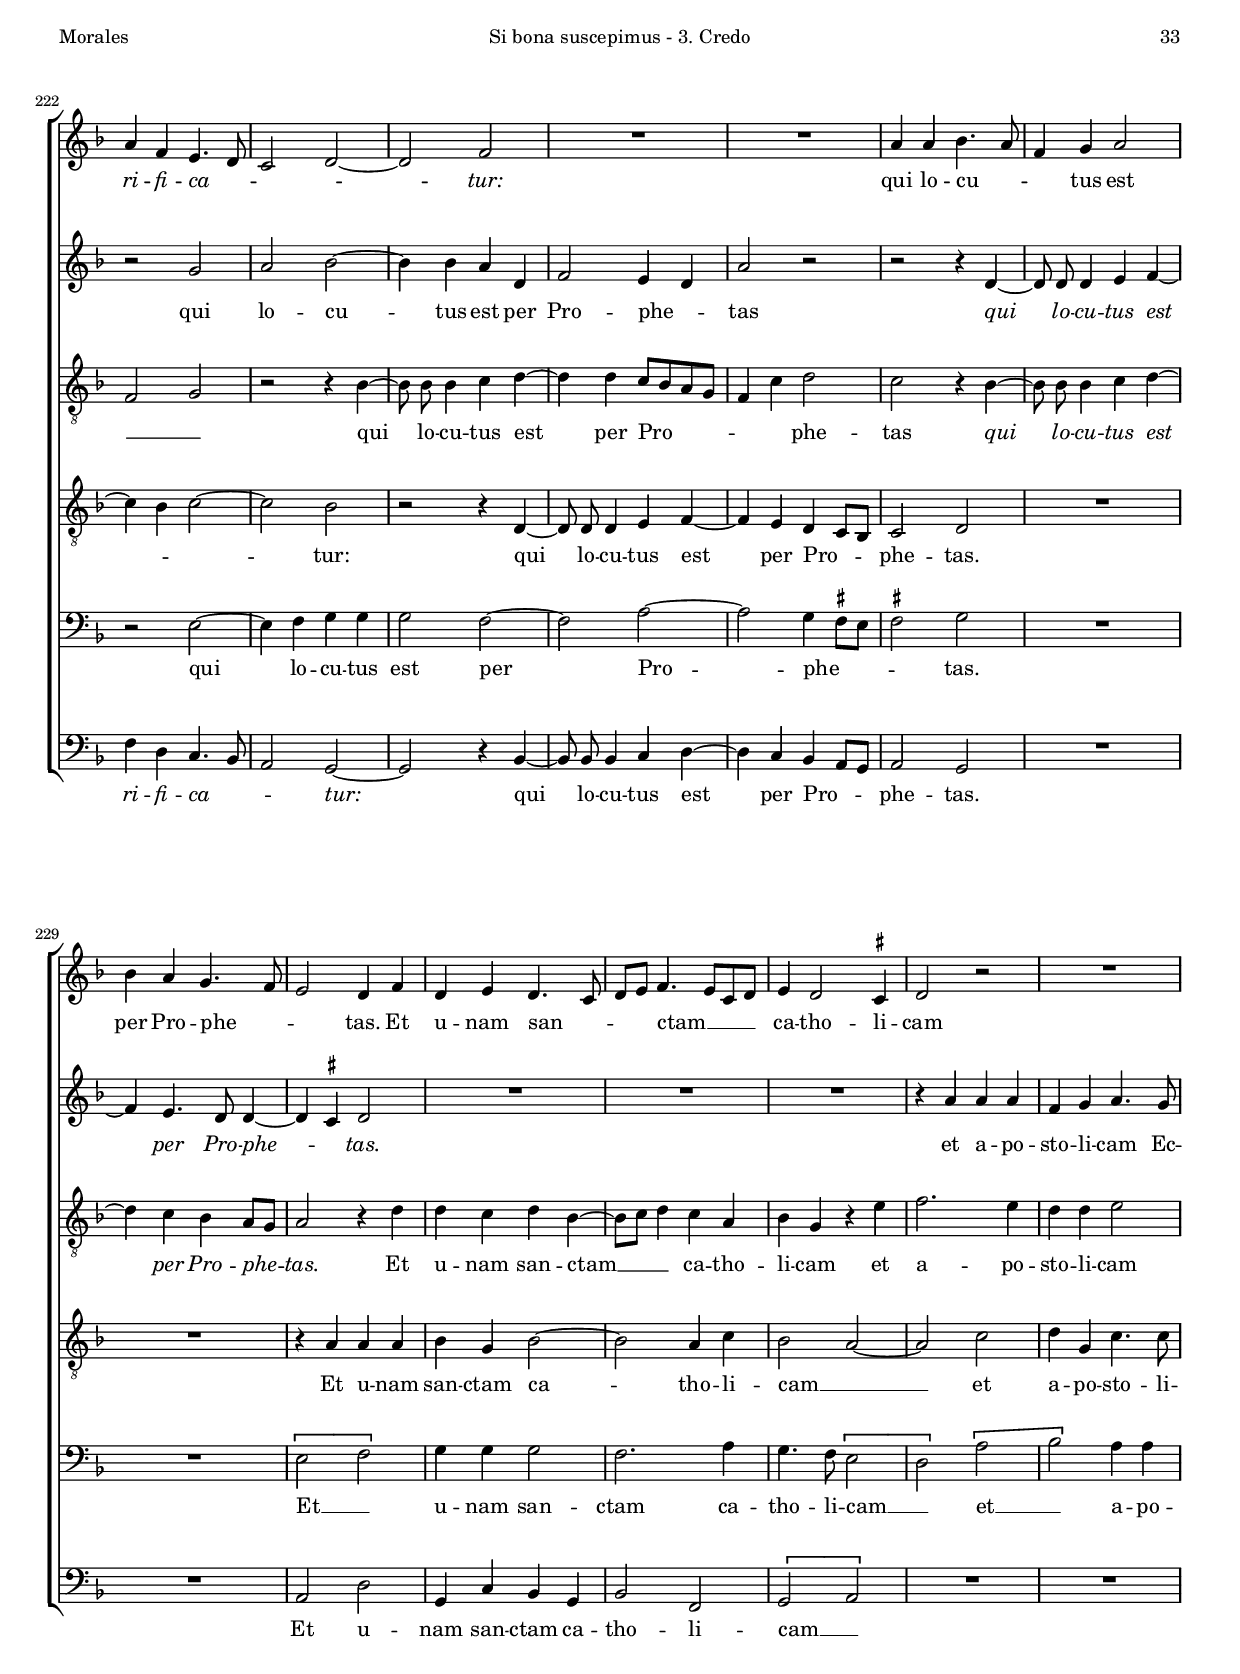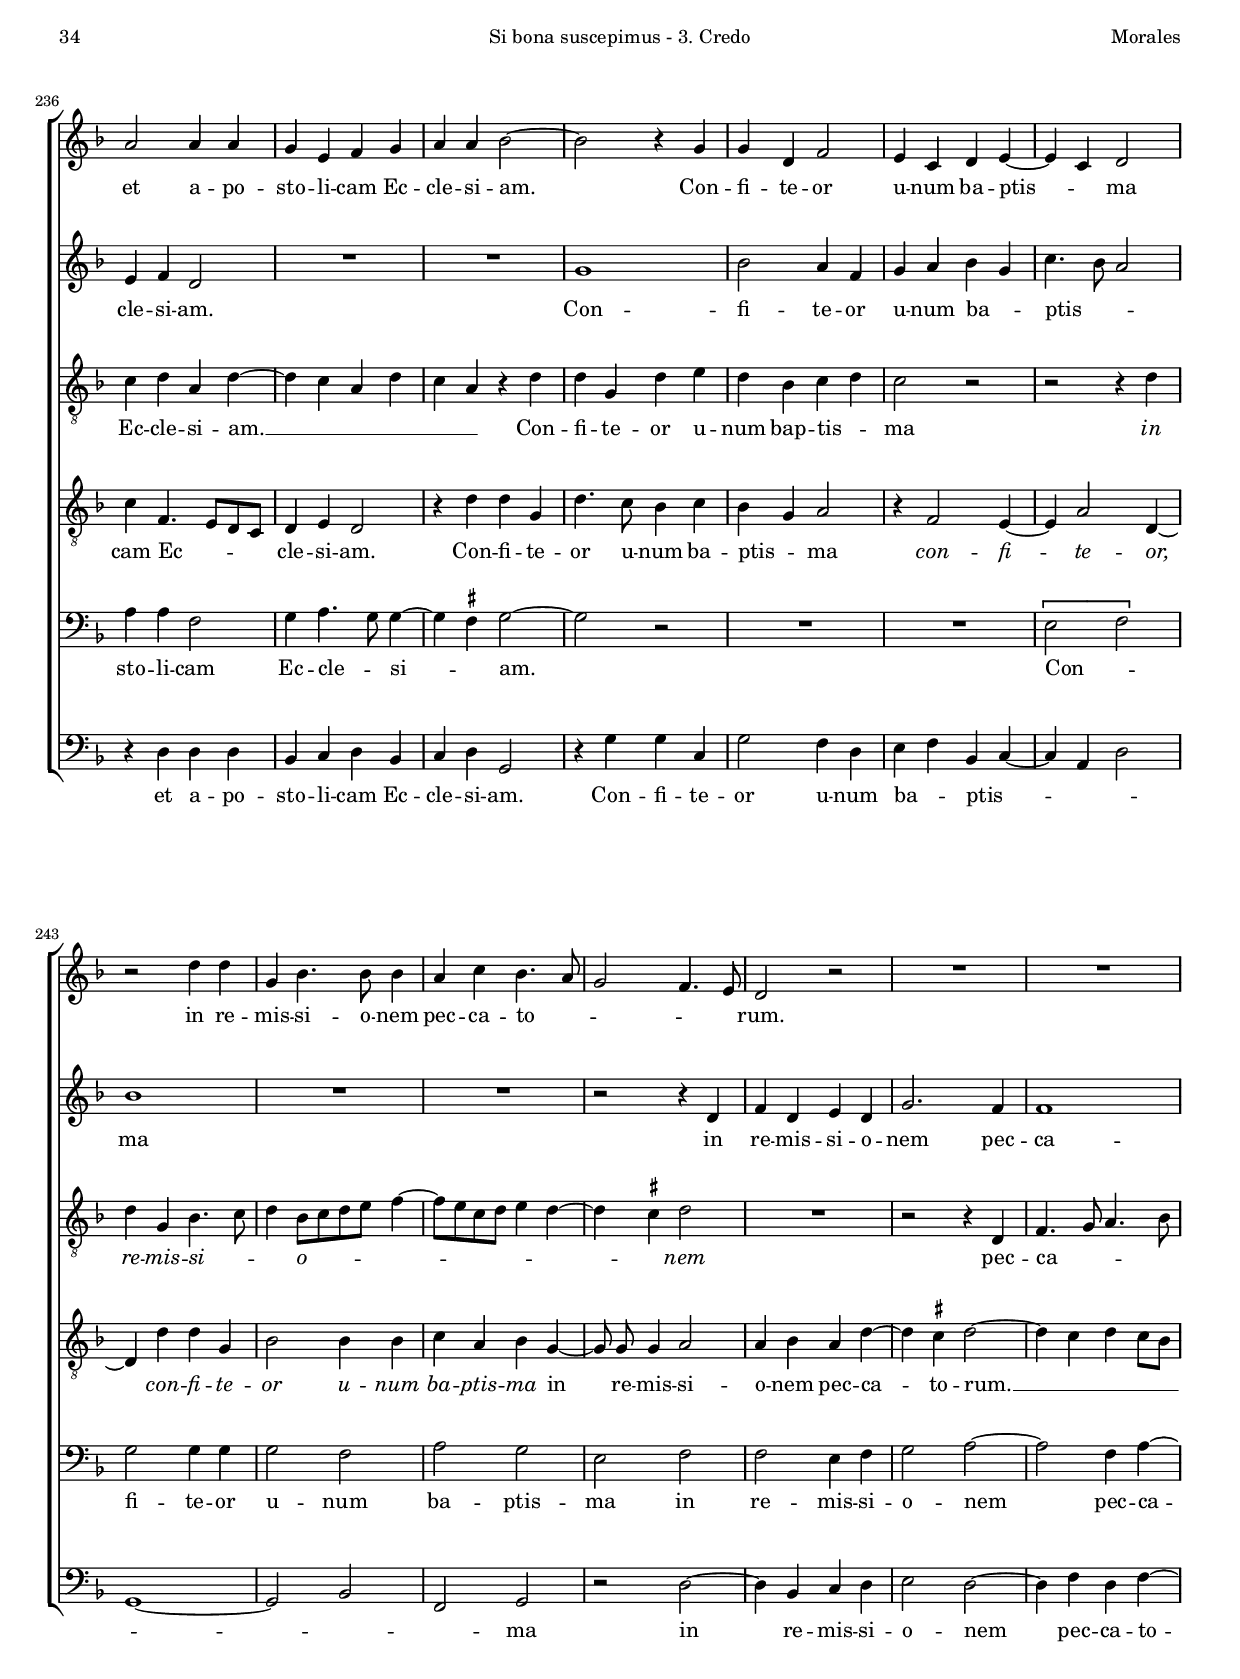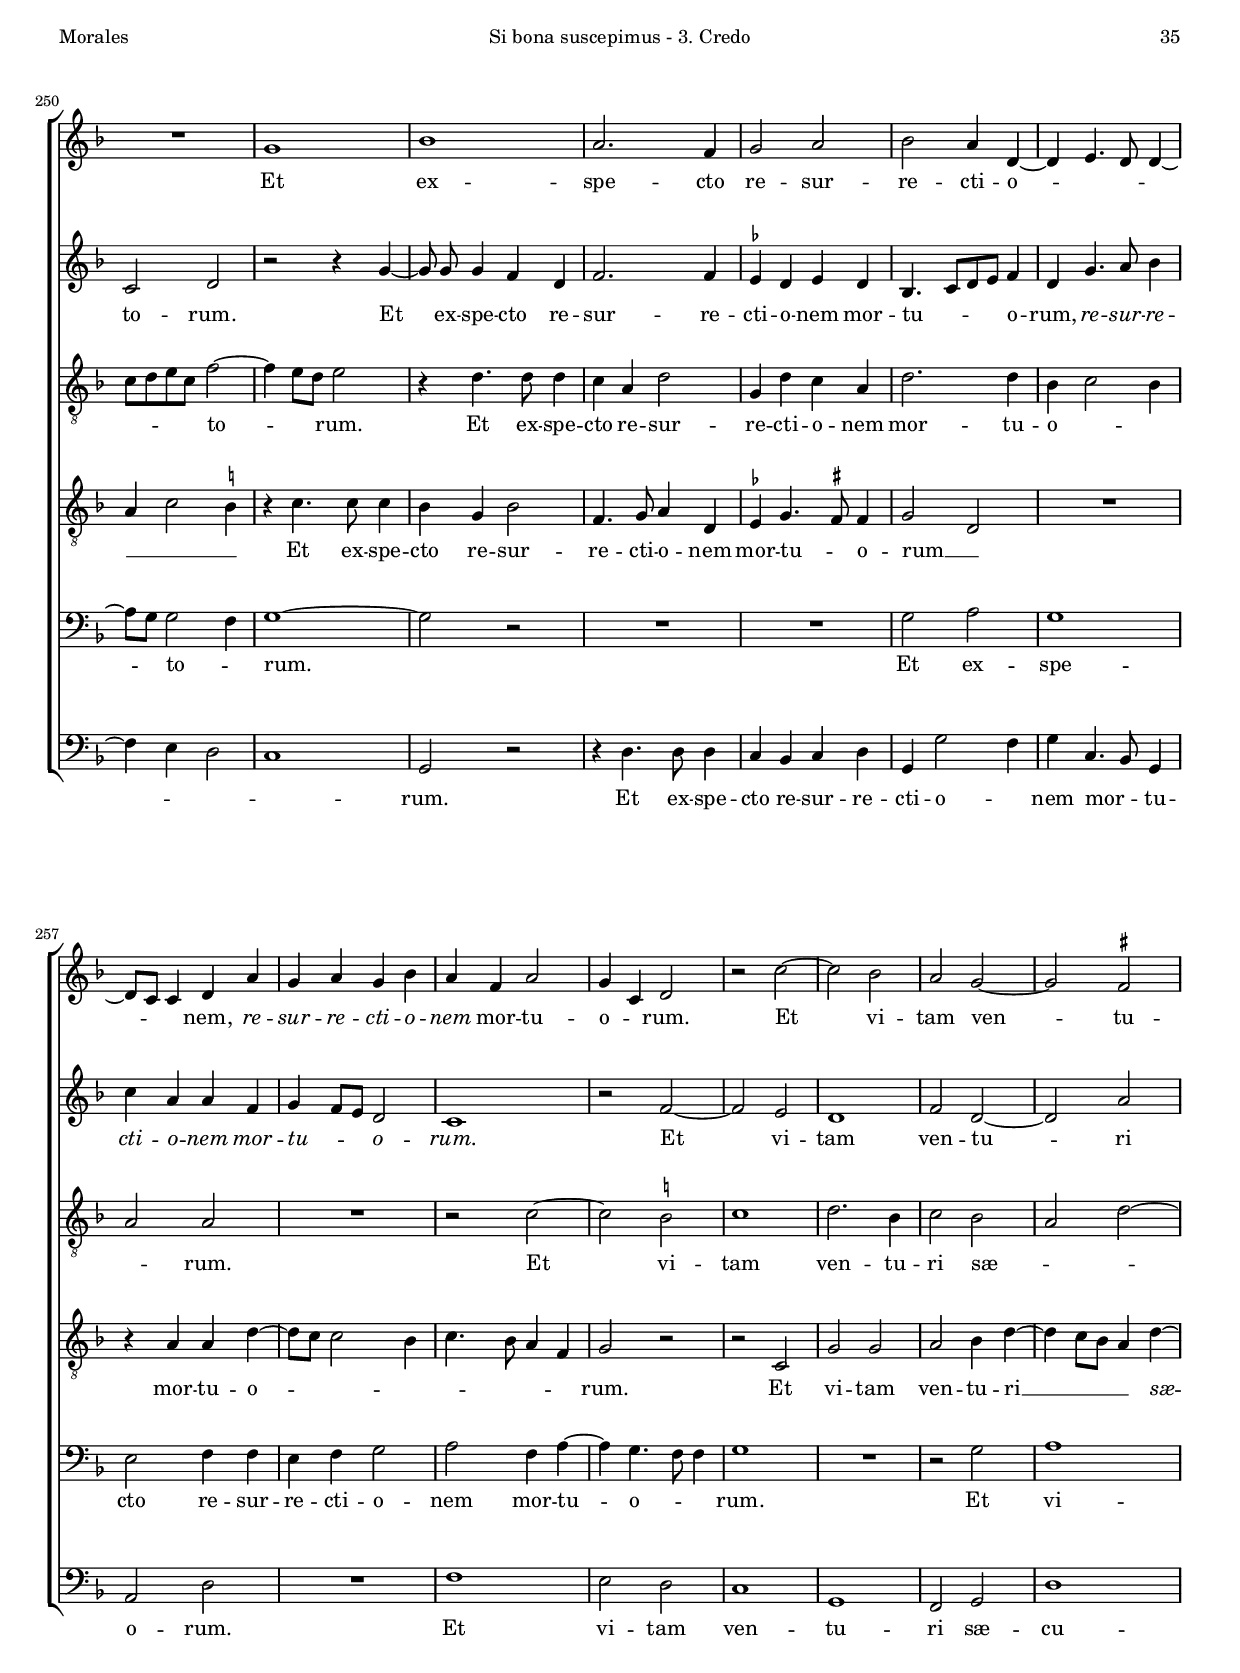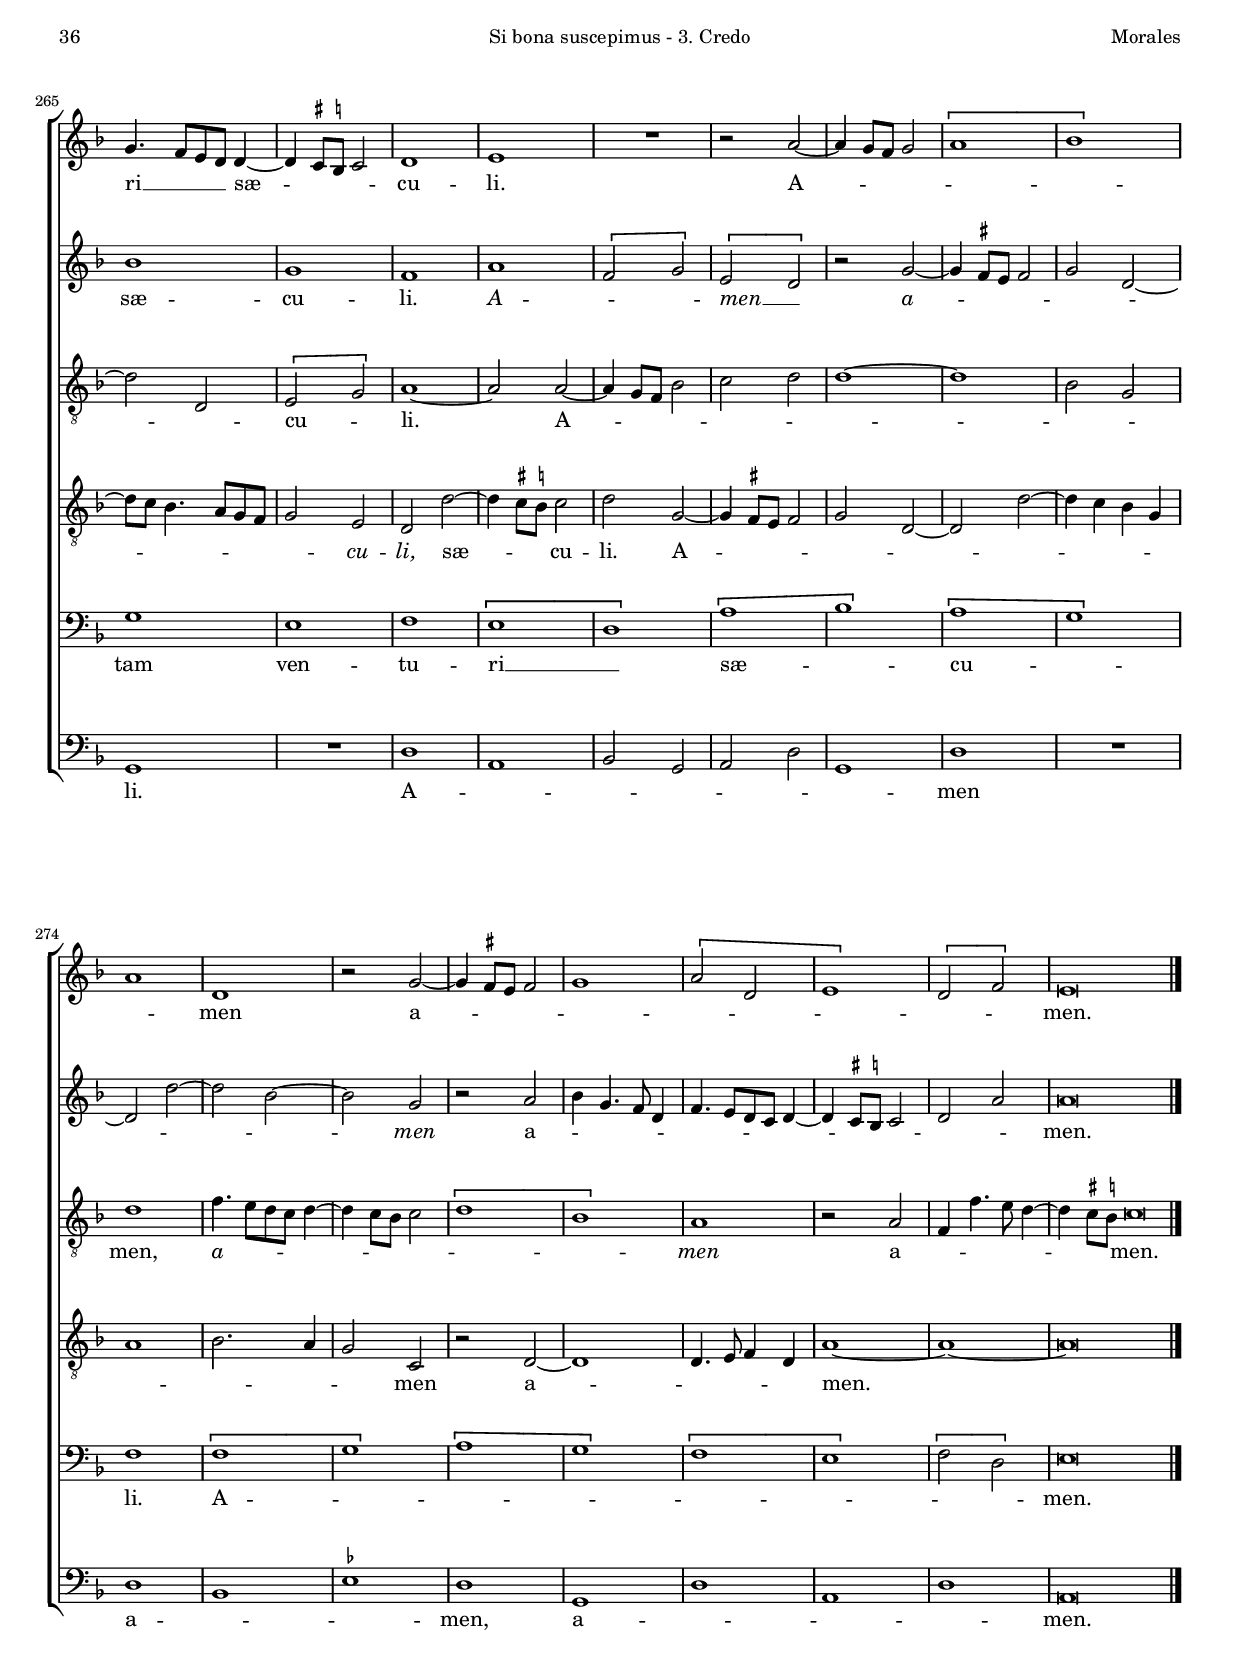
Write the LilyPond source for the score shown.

\version "2.18.0"

#(set-default-paper-size "a4")
#(set-global-staff-size 16.5)
#(ly:set-option 'point-and-click #f)
%mobile -s13.0 -i3.2

italicas=\override LyricText.font-shape = #'italic
rectas=\override LyricText.font-shape = #'upright
ss=\once \set suggestAccidentals = ##t
incipitwidth = 20
mtempo={\tempo 4 = 100}
mtempob={\tempo 4 = 50}

htitle="Si bona suscepimus - 3. Credo"
hcomposer="Morales"

\header {
	title=\markup{\fontsize #3 "3. Credo in unum Deum"}
	subtitle="de la misa «Si bona suscepimus»"
	subsubtitle=\markup{\null \vspace #1 }
	composer="Cristóbal de Morales (1500-1553)"
        pdfauthor=\composer
	%opus="(-)"
	poet=\markup{"Roma 1544,  Lyon 1545"}
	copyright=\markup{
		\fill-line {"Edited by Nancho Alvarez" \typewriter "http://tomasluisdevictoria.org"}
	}
%	tagline=""
}

global={\key f \major \time 2/2 
        \skip 1*126 \bar "||" \pageBreak
	\skip 1*66 \bar "||" \pageBreak
	\skip 1*90 \bar "|."
}

cantus={
	R1*4/4 |
	d'1 |
	f'2 e'4 c' |
	d' e' f'2 |
%5
	d'1 |
	R1*4/4 |
	R1*4/4 |
	r2 d' |
	g'2. e'4 |
%10
	f' g' a'4. bes'8 |
	c''2 d'' |
	r4 d' f'2 |
	e'4 c' d'8 e' f'4 ~ |
	f' e'8 d' e'2 |
%15
	d'4.  e'8[ f' g'] a'4 ~ |
	a' bes' c''2 |
	bes'1 |
	R1*4/4 |
	R1*4/4 |
%20
	r4 d' e'2 |
	f'4. g'8 a' bes' a'4 ~ |
	a' g' a'2 ~ |
	a'1 |
	R1*4/4 |
%25
	r2 d'4. e'8 |
	f'4 f' f' f' |
	e' c'4. d'8 e'4 ~ |
	e'8 f' g'4. a'8 bes' c'' |
	d''2 c'' |
%30
	f' r |
	r4 a'2 a'4 |
	%\break
	g' f'2 e'8 d' |
	e'4 f' e' f' |
	d' g'4. f'8 d' e' |
%35
	f'4 d'2 c'4 |
	d'2 r |
	R1*4/4 |
	g'1 |
	bes' |
%40
	a'2 f' |
	\[g' a'\] |
	bes' r |
	R1*4/4 |
	a'1 |
%45
	bes'2 bes' |
	a'4. g'8 a'4 bes' ~ |
	bes'8 a' a'2 g'4 |
	a'2 r |
	R1*4/4 | 
%50
	R1*4/4 |
	r2 r4 d' |
	f'2. e'4 |
	f'4. g'8 a'2 |
	R1*4/4 |
%55
	R1*4/4 |
	r2 r4 d' |
	f'2. e'4 |
	f' d' c'2 |
	r4 c' c' d' |
%60
	e'8 f' g'4. f'8 e' d' |
	e'4. d'8 c'4 c'' ~ |
	c''8 bes' a'4 g' a' |
	g'4. f'8 e'2 |
	f'1 |
%65
	c'2 d' | 
	e'1 |
	%\break
	r2 r4 e' ~ |
	e' c' d' e' ~ |
	e' c' d' f' |
%70
	e' d'2 \ss cis'4 |
	d' a'2 a'4 |
	g' d' e'4. d'8 |
	c'4 d' r2 |
	r4 f' f' f' |
%75
	g' a'2 g'4 |
	f' e'8 d' e'2 |
	d'1 |
	R1*4/4 |
	R1*4/4 |
%80
	r4 bes' bes' bes' |
	d''2 c''4 a' |
	bes'8 a' g' f' g'2 ~ | 
	g'4 \ss fis' g'2 |
	R1*4/4 |
%85
	r4 d'' d'' d'' |
	c'' a' bes' g' ~ |
	g'8 f' e'4 d'2 |
	R1*4/4 |
	R1*4/4 |
%90
	a'1 |
	bes'2 bes' |
	a'4. g'8 a'4 bes' ~ |
	bes'8 a' a'4. g'8 g'4 ~ |
	g' \ss fis'8 e' fis'2 |
%95
	g'2. d'4 |
	f'2 d'4. c'8 |
	d' e' f'4 d' g' ~ |
	g' f'8 e' f' g' a' f' |
	g'1 ~ |
%100
	g' |
	R1*4/4 |
	c''2 bes'4 g' |
	bes'2 a' |
	g' e' |
%105
	f'4. e'8 f'4 e' ~ |
	e'8 d' d'2 \ss cis'4 |
	d' f'4. f'8 f'4 |
	e' f' d'4. e'8 |
	f'2 r |
%110
	R1*4/4 |
	r4 a' f' g' |
	c' d' \[e'2 |
	f'\] r |
	R1*4/4 |
%115
	r2 g' |
	a' f' |
	g'4. a'8 bes'4. c''8 |
	d''2 r4 a' |
	bes'1 |
%120
	a'2 r |
	r r4 a' ~ |
	a' g'2 f'8 e' |
	f'2 d' ~ |
	d'4 \ss cis'8 \ss b cis'2 |
%125
	d'1 ~ |
	d'\breve*1/2 |
	s4*0^\markup{"[Cantus I]"}
	R1*4/4 |
	R1*4/4 |
	R1*4/4 |
%130
	d'1 |
	f'2 e'4 c' |
	d' e' f'2 ~ |
	f'4 e' d' g' ~ |
	g' f' r e' |
%135
	f'8 e' f' g' a' bes' c''4 ~ |
	c'' bes'8 a' g'4. a'8 |
	bes'4 a' g' bes' ~ |
	bes'8 a' a'2 g'4 |
	a'1 |
%140
	R1*4/4 |
	r4 a'2 a'4 |
	g' f'2 e'8 d' |
	e'4 d' d'2 |
	R1*4/4 |
%145
	R1*4/4 |
	R1*4/4 |
	r4 a'2 a'4 |
	%\break
	g' f'2 e'8 d' |
	e'4 e' d'2 ~ |
%150
	d'1 |
	r2 r4 d' |
	d' c' f' g' |
	a' bes'2 a'4 |
	g'4. a'8 bes'4 a' ~ |
%155
	a'8 f' g'4 a' g'8 f' |
	e'2 r |
	r4 a' a' f' |
	bes' a' g'2 ~ |
	g'4 \ss fis'8 e' fis'2 ~ |
%160
	fis' r4 g' |
	a' f' a' bes' |
	a' f' g'2 ~ |
	g'4 f'8 e' f'2 ~ |
	f' d'4 e' |
%165
	f'1 |
	r2 r4 f' |
	g' a' bes' g' |
	bes' a'4. g'8 g'4 ~ |
	g' f'8 e' f'4 bes' ~ |
%170
	bes'8 a' a'2 g'4 |
	a'1 |
	r4 a' a' d' |
	g'4. g'8 a'4 a' |
	bes'2 a'4 g' ~ |
%175
	g' f'8 e' f'4 g' |
	f' g' a' bes' ~ |
	bes'8 a' f'4 g'2 |
	f'4. d'8 f'4 e' ~ |
	e'8 d' d'2 \ss cis'4 |
%180
	d'1 ~ |
	d' |
	r2 a' ~ |
	a'4 a' bes'2 |
	a'4 g'2 \ss fis'4 |
%185
	g'1 |
	R1*4/4 |
	r2 f' |
	g' a' |
	d' f' |
%190
	e'4 d'2 \ss cis'4 |
	d'1 ~ |
	d'\breve*1/2 |
	R1*4/4 |
	R1*4/4 |
%195
	R1*4/4 |
	R1*4/4 |
	d'1 |
	f'2 e'4 c' |
	d' e' f' a' ~ |
%200
	a' g' bes'4. a'8 |
	f' g' a'2 g'4 |
	a'1 |
	r2 r4 c'' ~ |
	\set Staff.autoBeaming = ##f
	c''8 c'' c''4 bes' g' |
	\set Staff.autoBeaming = ##t
%205
	c''2 c''4 a' |
	bes' d''4. c''8 bes' a' |
	bes'2 a' |
	r4 d' e' f' |
	d' g'4. f'8 d'4 |
%210
	e'2 d'4 a' |
	bes' g' bes'2 |
	a'4 f' g' a' ~ |
	a'8 bes' c'' bes' a' g' f' e' |
	d'4 e'4. d'8 d'4 ~ |
%215
	d' \ss cis' d'2 |
	r4 a'2 d''4 ~ |
	d'' \ss cis'' d'' a' ~ |
	a'8 bes' c''4 f' g' |
	a'2 r |
%220
	r r4 g' |
	a'2. g'4 |
	a' f' e'4. d'8 |
	c'2 d' ~ |
	d' f' |
%225
	R1*4/4 |
	R1*4/4 |
	a'4 a' bes'4. a'8 |
	f'4 g' a'2 |
	bes'4 a' g'4. f'8 |
%230
	e'2 d'4 f' |
	d' e' d'4. c'8 |
	d' e' f'4. e'8 c' d' |
	e'4 d'2 \ss cis'4 |
	d'2 r |
%235
	R1*4/4 |
	a'2 a'4 a' |
	g' e' f' g' |
	a' a' bes'2 ~ |
	bes' r4 g' |
%240
	g' d' f'2 |
	e'4 c' d' e' ~ |
	e' c' d'2 |
	r d''4 d'' |
	g' bes'4. bes'8 bes'4 |
%245
	a' c'' bes'4. a'8 |
	g'2 f'4. e'8 |
	d'2 r |
	R1*4/4 |
	R1*4/4 |
%250
	R1*4/4 |
	g'1 |
	bes' |
	a'2. f'4 |
	g'2 a' |
%255
	bes' a'4 d' ~ |
	d' e'4. d'8 d'4 ~ |
	d'8 c' c'4 d' a' |
	g' a' g' bes' |
	a' f' a'2 |
%260
	g'4 c' d'2 |
	r c'' ~ |
	c'' bes' |
	a' g' ~ |
	g' \ss fis' |
%265
	g'4.  f'8[ e' d'] d'4 ~ |
	d' \ss cis'8 \ss b cis'2 |
	d'1 |
	e' |
	R1*4/4 |
%270
	r2 a' ~ |
	a'4 g'8 f' g'2 |
	\[a'1 |
	bes'\] |
	a' |
%275
	d' |
	r2 g' ~ |
	g'4 \ss fis'8 e' fis'2 |
	g'1 |
	\[a'2 d' |
%280
	e'1\] |
	\[d'2 f'\] |
	e'\breve*1/2
}

cantusdos={
	\[a'1 |
	bes'\] |
	a'2. f'4 |
	g' a' bes' a' ~ |
%5
	a'8 g' g'2 \ss fis'4 |
	\[g'1 |
	a'\] |
	R1*4/4 |
	r2 g' |
%10
	bes' a'4 f' |
	g' a' bes'2 |
	a'1 |
	r4 a' a' d' |
	g'2. g'4 |
%15
	bes'2 a'4 f' ~ |
	f' g' a'2 |
	d' d''4. c''8 |
	bes' a' g'2 f'4 ~ |
	f' e' f' e' ~ |
%20
	e'8 d' d'2 \ss cis'4 |
	d'2 r |
	r4 d' f'4. g'8 |
	a'4 d'2 e'4 |
	f' g' a'2 |
%25
	bes'1 |
	r2 a'4. bes'8 |
	c''4 c'' c'' c'' |
	g'4.  a'8[ bes' c''] bes'4 ~ |
	bes'8 a' g'4. f'8 e'4 |
%30
	d' bes'4. a'8 g'4 ~ |
	g' f'8 e' f'4. g'16 a' |
	bes'4 a'2 g'4 |
	a'1 |
	R1*4/4 |
%35
	R1*4/4 |
	r2 r4 c' |
	d' e' f' d' |
	e'2 r4 g' ~ |
	g' g' f' d' |
%40
	f'4. g'8 a'4 bes' |
	c''1 |
	R1*4/4 |
	r2 e' |
	f' f' |
%45
	g' d' |
	f'2. d'4 |
	d'2 r |
	r a' |
	bes' bes' |
%50
	a'4. g'8 a'4 bes' ~ |
	bes'8 a' a'2 g'4 |
	a'1 |
	r4 d' f' e' |
	f' g' a'2 ~ |
%55
	a' r |
	R1*4/4 |
	R1*4/4 |
	f'2 a' ~ |
	a'4 g' a' f' |
%60
	e'1 |
	r4 g' g' g' |
	a' f' g' f'8 e' |
	d'2 c' |
	r r4 f' ~ |
%65
	f' g' f' d' |
	g'1 |
	a'2 g' |
	R1*4/4 |
	R1*4/4 |
%70
	r2 a'4. a'8 |
	a'4 a' c'' a' |
	bes' g'4. f'8 e'4 ~ |
	e'8 d' d'2 \ss cis'4 |
	d'2 r |
%75
	R1*4/4 |
	R1*4/4 |
	R1*4/4 |
	a'1 |
	bes'2 c'' |
%80
	bes'4 d''4. c''8 bes'4 ~ |
	bes'8 a' g'4. \ss fis'8 fis'4 |
	g'2 r |
	r4 d'' d'' d'' |
	c'' a' bes'8 a' g' f' |
%85
	g' a' bes'4. a'8 g'4 ~ |
	g' \ss fis' g'2 |
	r4 g' f' d' |
	a'2 bes' |
	g'4 bes'4. a'8 g'4 ~ |
%90
	g' f'8 e' f'4 f' ~ |
	f' g' f' g' |
	e' f' d'2 |
	R1*4/4 |
	a'1 |
%95
	bes'2 bes' |
	a'4. g'8 a'4 bes' ~ |
	bes'8 a' a'2 g'4 |
	a'1 |
	r2 c'' |
%100
	bes'4 g' bes'4. bes'8 |
	a'2 r4 f' |
	\ss ees' c' d' g' ~ |
	g'8 f' d' e' f'4 d' ~ |
	d' \ss cis'8 \ss b cis'2 |
%105
	d' r |
	r e' |
	f' a' ~ |
	a' g' |
	a'4. bes'8 c''4 f'8 g' |
%110
	a' bes' c''4. bes'8 bes'4 |
	a'2 r |
	r g' |
	a'2. g'4 |
	a' f' e'2 |
%115
	R1*4/4 |
	f'4.  g'8[ a' f'] c''4 ~ |
	c''8 bes' g'4. a'8 bes'4 ~ |
	bes'8 a' f'4. g'8 a'4 |
	d'2 r |
%120
	r4 a' bes'2 ~ |
	bes' a'4 d'' ~ |
	d''8 c'' bes'4 a'2 ~ |
	a' r |
	r4 e' e' e' |
%125
	f'2 g' |
	a'\breve*1/2 |
	R1*4/4 |
	R1*4/4 |
	R1*4/4 |
%130
	R1*4/4 |
	R1*4/4 |
	R1*4/4 |
	R1*4/4 |
	R1*4/4 |
%135
	R1*4/4 |
	R1*4/4 |
	R1*4/4 |
	R1*4/4 |
	R1*4/4 |
%140
	R1*4/4 |
	R1*4/4 |
	R1*4/4 |
	R1*4/4 |
	R1*4/4 |
%145
	R1*4/4 |
	R1*4/4 |
	R1*4/4 |
	R1*4/4 |
	R1*4/4 |
%150
	R1*4/4 |
	R1*4/4 |
	R1*4/4 |
	R1*4/4 |
	R1*4/4 |
%155
	R1*4/4 |
	R1*4/4 |
	R1*4/4 |
	R1*4/4 |
	R1*4/4 |
%160
	R1*4/4 |
	R1*4/4 |
	R1*4/4 |
	R1*4/4 |
	R1*4/4 |
%165
	R1*4/4 |
	R1*4/4 |
	R1*4/4 |
	R1*4/4 |
	R1*4/4 |
%170
	R1*4/4 |
	R1*4/4 |
	R1*4/4 |
	R1*4/4 |
	R1*4/4 |
%175
	R1*4/4 |
	R1*4/4 |
	R1*4/4 |
	R1*4/4 |
	R1*4/4 |
%180
	R1*4/4 |
	R1*4/4 |
	R1*4/4 |
	R1*4/4 |
	R1*4/4 |
%185
	R1*4/4 |
	R1*4/4 |
	R1*4/4 |
	R1*4/4 |
	R1*4/4 |
%190
	R1*4/4 |
	R1*4/4 |
	R1*4/4 |
	f'2. f'4 |
	e' c' d' e' |
%195
	c' f' e' c' ~ |
	c'8 d' e'4 d' d'' ~ |
	d''8 c'' bes'4. a'8 g'4 |
	a' a'2 c''4 |
	bes' g' a'4. bes'8 |
%200
	c''2 d'' |
	r r4 d' ~ |
	\set Staff.autoBeaming = ##f
	d'8 d' d'4 c' e' |
	\set Staff.autoBeaming = ##t
	f' e' d' c'8 d' |
	e' f' g'4. f'8 e' d' |
%205
	e'2 c' |
	r4 d' d' d' |
	g'2 a'4 f' ~ |
	f' g' a'2 |
	bes' r4 bes' |
%210
	g' a'2 d'4 ~ |
	d' g'4. f'8 d' e' |
	f'2 e'4 d' ~ |
	d'8 c' c'4 d'2 |
	R1*4/4 |
%215
	r4 a' a' a' |
	bes' a'4. g'8 g'4 |
	a'1 |
	R1*4/4 |
	r2 r4 d' |
%220
	f'2 f'4 e' |
	f' d' c'2 |
	r g' |
	a' bes' ~ |
	bes'4 bes' a' d' |
%225
	f'2 e'4 d' |
	a'2 r |
	r r4 d' ~ |
	\set Staff.autoBeaming = ##f
	d'8 d' d'4 e' f' ~ |
	\set Staff.autoBeaming = ##t
	f' e'4. d'8 d'4 ~ |
%230
	d' \ss cis' d'2 |
	R1*4/4 |
	R1*4/4 |
	R1*4/4 |
	r4 a' a' a' |
%235
	f' g' a'4. g'8 |
	e'4 f' d'2 |
	R1*4/4 |
	R1*4/4 |
	g'1 |
%240
	bes'2 a'4 f' |
	g' a' bes' g' |
	c''4. bes'8 a'2 |
	bes'1 |
	R1*4/4 |
%245
	R1*4/4 |
	r2 r4 d' |
	f' d' e' d' |
	g'2. f'4 |
	f'1 |
%250
	c'2 d' |
	r r4 g' ~ |
	\set Staff.autoBeaming = ##f
	g'8 g' g'4 f' d' |
	\set Staff.autoBeaming = ##t
	f'2. f'4 |
	\ss ees' d' ees' d' |
%255
	bes4.  c'8[ d' e'] f'4 |
	d' g'4. a'8 bes'4 |
	c'' a' a' f' |
	g' f'8 e' d'2 |
	c'1 |
%260
	r2 f' ~ |
	f' e' |
	d'1 |
	f'2 d' ~ |
	d' a' |
%265
	bes'1 |
	g' |
	f' |
	a' |
	\[f'2 g'\] |
%270
	\[e' d'\] |
	r g' ~ |
	g'4 \ss fis'8 e' fis'2 |
	g' d' ~ |
	d' d'' ~ |
%275
	d'' bes' ~ |
	bes' g' |
	r a' |
	bes'4 g'4. f'8 d'4 |
	f'4.  e'8[ d' c'] d'4 ~ |
%280
	d' \ss cis'8 \ss b cis'2 |
	d' a' |
	a'\breve*1/2
}

altus={
	R1*4/4 |
	R1*4/4 |
	R1*4/4 |
	R1*4/4 |
%5
	R1*4/4 |
	d'1 |
	f'2 e'4 c' |
	d' e' f'2 ~ |
	f'4 e'8 d' e'4 c' |
%10
	d' d' f'2 ~ |
	f'4 e' d'2 ~ |
	d' a |
	c'4. bes8 a4 f |
	r c' c' c' |
%15
	bes d'4. c'8 a4 |
	d'2 c'4 a |
	bes4. a8 g2 |
	g'4. f'8 e'4 d' ~ |
	d' c' a c' ~ |
%20
	c'8 bes a4. g8 a4 |
	f f' e' f' |
	d'1 |
	f'2. e'4 |
	d'2 \ss ees'4 d' ~ |
%25
	d'8 c' bes a bes4. c'8 |
	d'1 |
	c'4. d'8 e'4 c' |
	e' e' d'2 |
	d' g4 a |
%30
	bes2 r |
	r r4 f |
	g a bes2 |
	a4 d' \ss cis' d' ~ |
	d'8 c' bes a g4 d' ~ |
%35
	d'8 c' a4. bes8 c'4 |
	bes2. a8 g |
	a bes c'2 bes4 |
	c'4. d'8 e'2 |
	r4 d'2 d'4 |
%40
	c' a d'2 |
	g4 c'2 c'4 |
	bes d' c' e' ~ |
	e'8 d' d'2 \ss cis'4 |
	d'1 |
%45
	r4 d'2 d'4 |
	d' d' a d' ~ |
	d'8 e' f'4 d'2 ~ |
	d'1 |
	r4 d' d' f' ~ |
%50
	 f'8[ e']  c'[ d']  e'[ f'] g'4 ~ |
	g'8 e' f'4 d'2 |
	r4 a d' \ss cis' |
	d' bes a2 |
	d r4 d |
%55
	f e f g |
	a c' d'2 ~ |
	d'4 c' d' bes |
	a2 r4 a |
	c'2. \ss b4 |
%60
	c' g c'2 |
	r4 g c'2 |
	a4 d'4. c'8 c'4 ~ |
	c' \ss b c'2 |
	a r |
%65
	R1*4/4 |
	r2 r4 e' ~ |
	e' c' d' g |
	c'2 bes4 g |
	c'2 bes4 a |
%70
	bes2 a ~ |
	a1 |
	d'2 c' |
	r r4 e' |
	f'4. e'8 d'4 c' |
%75
	d' e' f' e' ~ |
	e'8 d' d'2 \ss cis'4 |
	d' d'4. d'8 d'4 |
	c'8 bes a g f4 c' |
	d' g c' a |
%80
	bes2 r4 bes |
	bes bes c' d' ~ |
	d' c' bes a8 g |
	a2 g4 d' |
	e' f' g'2 |
%85
	d'2. bes4 |
	c'2 d'4 e' ~ |
	e'8 d' c'2 bes4 |
	c' d'2 bes4 |
	c' d' g2 |
%90
	r r4 d' ~ |
	d' ees' d' ees' |
	c' d'4. c'8 bes a |
	g4 a c' d' |
	c'2 a |
%95
	r4 d' d' bes |
	c' d' a d' ~ |
	d'8 c' a4 d'2 ~ |
	d' r4 f' |
	\ss ees' c' ees'4. ees'8 |
%100
	d'4 g4. a8 bes4 |
	c'  f8[ g a bes] c'4 ~ |
	c'8 d' \ss ees'4 d' bes ~ |
	bes8 c' d'4. e'8 f' d' |
	e'2 r |
%105
	r4 a4. bes8 c'4 |
	a bes c'8 bes a g |
	f1 |
	r2 r4 d' ~ |
	\set Staff.autoBeaming = ##f
	d'8 d' d'4 c' f' ~ |
	\set Staff.autoBeaming = ##t
%110
	f'8 e' c'4 d'2 |
	c'4 a c'2 ~ |
	c'4 bes c'2 ~ |
	c'4 a c'2 |
	f8 g a bes c'2 |
%115
	d'4. c'8 bes4 g |
	c' d'4. c'8 c'4 |
	e'2 d'4. c'8 |
	bes2 a4 d' ~ |
	d' bes4. g8 g'4 ~ |
%120
	g' \ss fis' g'2 |
	d' f'4. e'8 |
	d'1 |
	r4 a bes bes |
	c'8 bes a g a2 |
%125
	f bes |
	a\breve*1/2 |
	s4*0^\markup{"[Altus]"}
	r2 a ~ |
	a c' |
	bes4 g a bes |
%130
	g a bes2 |
	a1 |
	r2 f4. g8 |
	a4 g2 bes4 |
	a f g2 |
%135
	bes a4. bes8 |
	c'4 d'2 \ss cis'4 |
	d'1 ~ |
	d'2 r4 d' |
	d' c' d' f' ~ |
%140
	f'8 e' c'4 d'2 |
	c' r4 d' ~ |
	d' d' c' bes ~ |
	bes a8 g a4 d |
	e f g2 |
%145
	r4 d'2 d'4 |
	c' bes2 a8 g |
	a f f'4. e'8 d'4 ~ |
	d'8 c' c'4 bes d' ~ |
	d' \ss cis' d'2 |
%150
	r r4 d' |
	d' c' f'2 ~ |
	f'4 e' d' c'8 bes |
	c'4 bes d'2 ~ |
	d'4 e' f'2 ~ |
%155
	f'4 e' f' d' ~ |
	d'8 \ss cis' cis'4 d'2 |
	r r4 a |
	g f bes c' |
	d'1 ~ |
%160
	d' |
	d'2. d'4 |
	d'2 g |
	d' c'4 d' ~ |
	d'8 c' a4 bes c' |
%165
	a1 |
	c'2 d' ~ |
	d'4 e' f' d' |
	f'2 e'4 d'8 c' |
	d'1 |
%170
	r4 d' d' g |
	c'4. c'8 d'4 d' |
	c' f' f' f' |
	e'4. d'8 c'2 |
	r4 d' d' g |
%175
	d'4. c'8 a4 bes |
	a8 g c'2 bes8 a |
	bes4 a g2 |
	d'2. c'4 |
	bes2 a ~ |
%180
	a f ~ |
	f4 f g2 |
	f f' ~ |
	f' f' |
	\ss ees' d' |
%185
	r bes |
	c' d' |
	\ss ees' c' |
	d'1 |
	bes2 c' |
%190
	bes a4. g8 |
	f2 bes |
	a\breve*1/2 |
	a1 |
	c'2 bes4 g |
%195
	a bes c'2 ~ |
	c' a |
	bes4  g8[ a bes c'] d'4 ~ |
	d'8 c' a bes c'4 a |
	bes2 a |
%200
	R1*4/4 |
	d'1 |
	f'2 e'4 c' |
	d' e' f' e' ~ |
	e' c' d' e' ~ |
%205
	e'8 d' c' bes a4 c' |
	bes g4. a8  bes[ c'] |
	d' c' d' e' f'2 |
	r r4 d' |
	d' bes c' d' |
%210
	c'4. bes8 a2 |
	r4 d' d' bes |
	c'2 bes4 a8 g |
	a2 r |
	R1*4/4 |
%215
	e'2 f' ~ |
	f'4 e' f' d' |
	e'2 d' |
	R1*4/4 |
	c'2 d' ~ |
%220
	d'4 c' d' bes |
	a a4. f8 g4 |
	f2 g |
	r r4 bes ~ |
	\set Staff.autoBeaming = ##f
	bes8 bes bes4 c' d' ~ |
	\set Staff.autoBeaming = ##t
%225
	d' d' c'8 bes a g |
	f4 c' d'2 |
	c' r4 bes ~ |
	\set Staff.autoBeaming = ##f
	bes8 bes bes4 c' d' ~ |
	\set Staff.autoBeaming = ##t
	d' c' bes a8 g |
%230
	a2 r4 d' |
	d' c' d' bes ~ |
	bes8 c' d'4 c' a |
	bes g r e' |
	f'2. e'4 |
%235
	d' d' e'2 |
	c'4 d' a d' ~ |
	d' c' a d' |
	c' a r d' |
	d' g d' e' |
%240
	d' bes c' d' |
	c'2 r |
	r r4 d' |
	d' g bes4. c'8 |
	d'4  bes8[ c' d' e'] f'4 ~ |
%245
	f'8 e' c' d' e'4 d' ~ |
	d' \ss cis' d'2 |
	R1*4/4 |
	r2 r4 d |
	f4. g8 a4. bes8 |
%250
	c' d' e' c' f'2 ~ |
	f'4 e'8 d' e'2 |
	r4 d'4. d'8 d'4 |
	c' a d'2 |
	g4 d' c' a |
%255
	d'2. d'4 |
	bes c'2 bes4 |
	a2 a |
	R1*4/4 |
	r2 c' ~ |
%260
	c' \ss b |
	c'1 |
	d'2. bes4 |
	c'2 bes |
	a d' ~ |
%265
	d' d |
	\[e g\] |
	a1 ~ |
	a2 a ~ |
	a4 g8 f bes2 |
%270
	c' d' |
	d'1 ~ |
	d' |
	bes2 g |
	d'1 |
%275
	f'4.  e'8[ d' c'] d'4 ~ |
	d' c'8 bes c'2 |
	\[d'1 |
	bes\] |
	a |
%280
	r2 a |
	f4 f'4. e'8 d'4 ~ |
	d' \ss cis'8 \ss b \mtempob cis'\breve*1/4
}

tenor={
	d'1 |
	g |
	d'2 c'4 a |
	bes c' d'2 ~ |
%5
	d' d ~ |
	d g |
	f8 g a bes c' d' e' f' |
	d'4 c'2 \ss b4 |
	c'1 |
%10
	r4 g d'2 |
	c'4 c' bes g |
	a4. g8 f2 |
	g4 a2 bes4 |
	c' c4. d8 e f |
%15
	g4 d4. e8 f4 ~ |
	f8 e d4 e c |
	\set Staff.autoBeaming = ##f
	d4 d'4. c'8 bes a |
	\set Staff.autoBeaming = ##t
	g4 c'4. bes8 a4 |
	bes g c'2 |
%20
	r r4 a ~ |
	a bes c' f |
	g g d2 ~ |
	d r |
	r4 d' c' a |
%25
	d'4. c'8 bes4 g |
	a8 g f e f2 |
	a4. bes8 c'4 c' |
	c' c' bes g |
	\[bes2 c'\] |
%30
	d' bes4 c' |
	d'2 r4 d' |
	d' c' d'4. d'8 |
	c'4 f a f |
	g1 |
%35
	f2 e |
	d r |
	R1*4/4 |
	r4 c'2 c'4 |
	bes g bes2 |
%40
	f4 a4. g8 f4 |
	e4. d8 c2 |
	d e4 g ~ |
	g8 f d4 e2 |
	d r4 d' ~ |
%45
	\set Staff.autoBeaming = ##f
	d'8 c' bes4. a8 g4 |
	\set Staff.autoBeaming = ##t
	f a2 g4 ~ |
	g f g2 |
	r4 f f f |
	g bes4. a8 f g |
%50
	a bes c'2 bes8 a |
	g4 a bes2 |
	a r4 a |
	d'2. c'4 |
	d' bes a2 ~ |
%55
	a r |
	r4 a bes2 ~ |
	bes4 a bes g |
	f a4. bes8 c'4 ~ |
	c' c f2 |
%60
	g4. f8 e4 c |
	c'2 g |
	R1*4/4 |
	r2 r4 a |
	d'2 c' ~ |
%65
	c'4 g a \ss b |
	c'2 r4 c' ~ |
	c' a bes c' |
	c8 d e c g2 |
	a d |
%70
	R1*4/4 |
	r4 d' c' d' ~ |
	\set Staff.autoBeaming = ##f
	d'8 c' bes4 c' g ~ |
	\set Staff.autoBeaming = ##t
	g8 f d4 e2 |
	d4 a bes a |
%75
	bes a f c |
	d2 r |
	r4 d d d |
	e f2 e4 |
	d2 c |
%80
	d1 |
	R1*4/4 |
	r4 g g g |
	d'2. bes4 |
	c' d'4. c'8 bes a |
%85
	bes1 |
	r4 c' bes c' |
	c'4. bes8 a g f g |
	a4 d d'4. c'8 |
	e'4 d'4. c'8 c'4 |
%90
	d'1 |
	R1*4/4 |
	r2 d ~ |
	d4 f e d |
	e2 d4 d' ~ |
%95
	d'8 c' bes a g2 |
	f f |
	g4 a bes2 |
	a1 |
	\[c' |
%100
	d'\] |
	r4 d' c' a |
	c' g4. a8 bes c' |
	d'2 r4 d |
	g2 a |
%105
	a4  d8[ e f d] g4 |
	f d e2 |
	d4 d'4. d'8 d'4 |
	c' f g2 |
	f e4 d |
%110
	a2 r4 d |
	f2. e4 |
	f d c2 |
	R1*4/4 |
	r2 e |
%115
	f2. e4 |
	f d f2 |
	r4 c' bes d' ~ |
	d'8 e' f'4 d' f' ~ |
	f'8 e' d' c' bes4 d' ~ |
%120
	d'8 c' a4 d'2 |
	r4 d' d' a |
	bes g a2 |
	d1 |
	a2 r4 a |
%125
	a a g2 ~ |
	g4 \ss fis8 e \mtempob fis\breve*1/4 |
	\mtempo
	s4*0^\markup{"[Tenor]"}
	R1*4/4 |
	R1*4/4 |
	R1*4/4 |
%130
	R1*4/4 |
	R1*4/4 |
	a1 |
	c'2 bes4 g |
	a bes c'2 |
%135
	d' c'4 f |
	g2 r4 g |
	g f bes2 |
	g4 a bes2 |
	a r4 a ~ |
%140
	a a g f ~ |
	f e8 d f2 |
	g4 bes a g ~ |
	g f8 e f2 |
	g4 d'2 d'4 |
%145
	c' bes2 a8 g |
	a4 g bes c' |
	d'2 r4 f |
	g a bes2 |
	a d |
%150
	bes4 a2 g8 f |
	g4 g a2 ~ |
	a r |
	r4 g g f |
	bes c' d'4. c'8 |
%155
	a4 c'2 bes4 |
	r a a g |
	bes c' d'2 ~ |
	d' r |
	a2. a4 |
%160
	a2 bes4. a8 |
	f4 a2 g4 |
	a d'2 c'4 |
	bes a8 g a4 bes ~ |
	bes8 a f4 g2 |
%165
	f r4 f |
	g a bes2 ~ |
	bes4 c' d' bes |
	d'2 c'4 bes |
	a2. g4 |
%170
	\[a2 bes\] |
	r4 a a d |
	a4. a8 a4 bes |
	c' g2 \ss fis4 |
	g2 f4 e |
%175
	d2 r4 d' |
	d' g d'2 ~ |
	d'4 d' c' bes ~ |
	bes a8 g a4. g8 |
	f4 g e2 |
%180
	d a ~ |
	a4 a bes2 |
	a d' ~ |
	d' d' |
	c'4. bes8 a2 |
%185
	g1 |
	r2 f |
	g a |
	bes4 g2 \ss fis4 |
	\[g2 a\] |
%190
	g4. f8 e2 |
	d1 ~ |
	d\breve*1/2 |
	r2 a ~ |
	a4 a g e ~ |
%195
	e f g a ~ |
	a8 g g4 f d |
	d'4. c'8 bes2 |
	a r |
	r4 bes c' d' |
%200
	c'2 bes |
	a4 d r g |
	f d a4. g8 |
	f4 c' f c' ~ |
	c'8 bes g a bes4 c' |
%205
	c1 |
	d2 r4 d' |
	d' bes c' d' ~ |
	d'8 a d'4 c' a |
	d'2 r |
%210
	r r4 d' |
	d' bes4. a8 g4 |
	f2 r |
	r4 a a a ~ |
	a8 bes c'4 a bes |
%215
	c'8 bes a g f d d'4 ~ |
	d' c' d' bes |
	a4.  g8[ f e] f4 ~ |
	f e d2 |
	r4 a bes2 ~ |
%220
	bes4 a bes g |
	f4.  g8[ a bes] c'4 ~ |
	c' bes c'2 ~ |
	c' bes |
	r r4 d ~ |
%225
	\set Staff.autoBeaming = ##f
	d8 d d4 e f ~ |
	\set Staff.autoBeaming = ##t
	f e d c8 bes, |
	c2 d |
	R1*4/4 |
	R1*4/4 |
%230
	r4 a a a |
	bes g bes2 ~ |
	bes a4 c' |
	bes2 a ~ |
	a c' |
%235
	d'4 g c'4. c'8 |
	c'4 f4. e8 d c |
	d4 e d2 |
	r4 d' d' g |
	d'4. c'8 bes4 c' |
%240
	bes g a2 |
	r4 f2 e4 ~ |
	e a2 d4 ~ |
	d d' d' g |
	bes2 bes4 bes |
%245
	c' a bes g ~ |
	\set Staff.autoBeaming = ##f
	g8 g g4 a2 |
	\set Staff.autoBeaming = ##t
	a4 bes a d' ~ |
	d' \ss cis' d'2 ~ |
	d'4 c' d' c'8 bes |
%250
	a4 c'2 \ss b4 |
	r c'4. c'8 c'4 |
	bes g bes2 |
	f4. g8 a4 d |
	\ss ees g4. \ss fis8 fis4 |
%255
	g2 d |
	R1*4/4 |
	r4 a a d' ~ |
	d'8 c' c'2 bes4 |
	c'4. bes8 a4 f |
%260
	g2 r |
	r c |
	g g |
	a bes4 d' ~ |
	d' c'8 bes a4 d' ~ |
%265
	d'8 c' bes4. a8 g f |
	g2 e |
	d d' ~ |
	d'4 \ss cis'8 \ss b cis'2 |
	d' g ~ |
%270
	g4 \ss fis8 e fis2 |
	g d ~ |
	d d' ~ |
	d'4 c' bes g |
	a1 |
%275
	bes2. a4 |
	g2 c |
	r d ~ |
	d1 |
	d4. e8 f4 d |
%280
	a1 ~ |
	a ~ |
	a\breve*1/2 
}

bassus={
	R1*4/4 |
	R1*4/4 |
	R1*4/4 |
	R1*4/4 |
%5
	\[a1 |
	bes\] |
	a2 a |
	g f |
	g g |
%10
	R1*4/4 |
	R1*4/4 |
	R1*4/4 |
	e2 f |
	g g |
%15
	g f4. g8 |
	a4 g2 \ss fis4 |
	g1 |
	r2 e4 f |
	g g a2 |
%20
	g4 f \[e2 |
	d\] \[a |
	bes\] a |
	f4.  g8[ a bes] a4 ~ |
	\set Staff.autoBeaming = ##f
	a8 g g2 \ss fis4 |
	\set Staff.autoBeaming = ##t
%25
	g1 |
	R1*4/4 |
	r2 e4. f8 |
	g4 g g g |
	g2 e |
%30
	f g |
	a1 |
	R1*4/4 |
	\[a1 |
	bes\] |
%35
	a4 a a a |
	f2 g4 a ~ |
	a8 g g2 f4 |
	g1 ~ |
	g2 r |
%40
	R1*4/4 |
	r4 e2 f4 |
	g2 e |
	g a ~ |
	a1 |
%45
	R1*4/4 |
	R1*4/4 |
	\[a2 bes\] |
	a a |
	g f ~ |
%50
	f4 \[a2 g4 ~ \]
	g f g2 |
	R1*4/4 |
	R1*4/4 |
	r4 g2 f4 ~ |
%55
	f a2 g4 ~ |
	g \ss fis g2 |
	R1*4/4 |
	R1*4/4 |
	R1*4/4 |
%60
	r4 g g a |
	g4. f8 \[e2 |
	f\] e4 f |
	g2 a |
	f4.  g8[ a bes] a4 ~ |
%65
	\set Staff.autoBeaming = ##f
	a8 g g2 f4 |
	\set Staff.autoBeaming = ##t
	g1 |
	R1*4/4 |
	R1*4/4 |
	e4. f8 g4 a |
%70
	g2 e |
	f4 f e f |
	g2 e |
	g a ~ |
	a r |
%75
	R1*4/4 |
	\[a1 |
	bes\] |
	a2 a |
	g \ss fis |
%80
	g1 |
	\[g2 a\] |
	g r |
	R1*4/4 |
	r2 g |
%85
	g4 g2 g4 |
	a2 g |
	e f |
	e4 f g2 |
	e4 f g2 |
%90
	a1 |
	R1*4/4 |
	a2. g4 ~ |
	g f g2 |
	a1 |
%95
	g |
	R1*4/4 |
	R1*4/4 |
	R1*4/4 |
	g1 |
%100
	g |
	a |
	g ~ |
	g2 f |
	e1 |
%105
	r4 f f e |
	f g a2 ~ |
	a r |
	\[a bes\] |
	a a ~ |
%110
	a f4. g8 |
	a bes a4. g8 g4 ~ |
	g f g2 |
	R1*4/4 |
	\[a1 |
%115
	bes\]
	\[a |
	g\] |
	f |
	\[f2 g\] |
%120
	a g ~ |
	g f |
	g r4 a ~ |
	a a g f ~ |
	f e8 d e2 |
%125
	d1 ~ |
	d\breve*1/2 |
	R1*4/4 |
	R1*4/4 |
	R1*4/4 |
%130
	R1*4/4 |
	R1*4/4 |
	R1*4/4 |
	R1*4/4 |
	R1*4/4 |
%135
	R1*4/4 |
	R1*4/4 |
	R1*4/4 |
	R1*4/4 |
	R1*4/4 |
%140
	R1*4/4 |
	R1*4/4 |
	R1*4/4 |
	R1*4/4 |
	R1*4/4 |
%145
	R1*4/4 |
	R1*4/4 |
	R1*4/4 |
	R1*4/4 |
	R1*4/4 |
%150
	R1*4/4 |
	R1*4/4 |
	R1*4/4 |
	R1*4/4 |
	R1*4/4 |
%155
	R1*4/4 |
	R1*4/4 |
	R1*4/4 |
	R1*4/4 |
	R1*4/4 |
%160
	R1*4/4 |
	R1*4/4 |
	R1*4/4 |
	R1*4/4 |
	R1*4/4 |
%165
	R1*4/4 |
	R1*4/4 |
	R1*4/4 |
	R1*4/4 |
	R1*4/4 |
%170
	R1*4/4 |
	R1*4/4 |
	R1*4/4 |
	R1*4/4 |
	R1*4/4 |
%175
	R1*4/4 |
	R1*4/4 |
	R1*4/4 |
	R1*4/4 |
	R1*4/4 |
%180
	R1*4/4 |
	R1*4/4 |
	R1*4/4 |
	R1*4/4 |
	R1*4/4 |
%185
	R1*4/4 |
	R1*4/4 |
	R1*4/4 |
	R1*4/4 |
	R1*4/4 |
%190
	R1*4/4 |
	R1*4/4 |
	R1*4/4 |
	R1*4/4 |
	R1*4/4 |
%195
	r2 e ~ |
	e f |
	g4 g g2 |
	f a |
	g f |
%200
	\[e d\] |
	\[a bes\] |
	a a4 a |
	a1 |
	g |
%205
	e2. f4 |
	g g g g |
	g2 f4 a ~ |
	a g2 f4 |
	g1 |
%210
	e2 f |
	g g |
	a g4 f |
	e2 f |
	f4 e f g |
%215
	a2 r |
	R1*4/4 |
	r4 a a2 |
	f4 a2 g4 ~ |
	g \ss fis g2 |
%220
	R1*4/4 |
	R1*4/4 |
	r2 e ~ |
	e4 f g g |
	g2 f ~ |
%225
	f a ~ |
	a g4 \ss fis8 e |
	\ss fis2 g |
	R1*4/4 |
	R1*4/4 |
%230
	\[e2 f\] |
	g4 g g2 |
	f2. a4 |
	g4. f8 \[e2 |
	d\] \[a |
%235
	bes\] a4 a |
	a a f2 |
	g4 a4. g8 g4 ~ |
	g \ss fis g2 ~ |
	g r |
%240
	R1*4/4 |
	R1*4/4 |
	\[e2 f\] |
	g g4 g |
	g2 f |
%245
	a g |
	e f |
	f e4 f |
	g2 a ~ |
	a f4 a ~ |
%250
	a8 g g2 f4 |
	g1 ~ |
	g2 r |
	R1*4/4 |
	R1*4/4 |
%255
	g2 a |
	g1 |
	e2 f4 f |
	e f g2 |
	a f4 a ~ |
%260
	a g4. f8 f4 |
	g1 |
	R1*4/4 |
	r2 g |
	a1 |
%265
	g |
	e |
	f |
	\[e |
	d\]
%270
	\[a |
	bes\] |
	\[a |
	g\] |
	f |
%275
	\[f |
	g\] |
	\[a |
	g\] |
	\[f |
%280
	e\] |
	\[f2 d\] |
	e\breve*1/2
}

bassusdos={
	R1*4/4 |
	R1*4/4 |
	R1*4/4 |
	R1*4/4 |
%5
	d1 |
	g, |
	d2 c4 a, |
	bes, c d2 |
	c1 |
%10
	R1*4/4 |
	r2 g, |
	d d4 d |
	c a, d2 |
	c1 |
%15
	g,8 a, bes, c d2 ~ |
	d4 bes, a,2 |
	g, r4 g ~ |
	\set Staff.autoBeaming = ##f
	g8 f  e[ d] c4 d |
	\set Staff.autoBeaming = ##t
	bes, c f,8 g, a, bes, |
%20
	c4 d a,2 |
	R1*4/4 |
	R1*4/4 |
	r4 d2 c4 |
	d bes, c d |
%25
	g,1 |
	d2. d4 |
	a,2 a,4 c ~ |
	c c g,2 ~ |
	g, c |
%30
	bes, \ss ees |
	d1 |
	R1*4/4 |
	r4 d a, d |
	g, \ss ees4. d8 bes,4 |
%35
	d2 a, |
	bes,4.  a,8[ g, f,] f4 ~ |
	f8 e c4 d2 |
	c1 |
	g,2 r |
%40
	r4 d2 d4 |
	c4. bes,8 a,2 |
	g, c ~ |
	c4 bes, a,2 |
	d1 |
%45
	g,2 g, |
	d4. e8 f4 g |
	d2 g, |
	d1 |
	g,2 bes, |
%50
	f, r |
	r4 d g, g, |
	d4.  e8[ f g] a4 |
	d2 r |
	r4 g, d2 ~ |
%55
	d4 c d bes, |
	a,2 r |
	R1*4/4 |
	d2 f ~ |
	f4 e f d |
%60
	c1 ~ |
	c |
	R1*4/4 |
	R1*4/4 |
	d2 f ~ |
%65
	f4 e d2 |
	c1 |
	r2 r4 c ~ |
	c a, bes, c |
	a,2 g,4 f, |
%70
	g,2 a, |
	d4. d8 a,4 d |
	g, g, c2 ~ |
	c4 bes, a,2 |
	d r |
%75
	R1*4/4 |
	R1*4/4 |
	r4 bes, bes, bes, |
	c d2 c4 |
	bes,4. a,16 g, a,2 |
%80
	g,1 |
	r2 r4 d |
	g c \ss ees2 |
	d4 d g,2 |
	R1*4/4 |
%85
	R1*4/4 |
	r2 r4 c |
	c c d2 |
	a,4 d g,8 a, bes, g, |
	c4 bes, \ss ees2 |
%90
	d1 |
	R1*4/4 |
	r4 d d g, ~ |
	g, d c bes, |
	\[c2 d\] |
%95
	g,1 |
	r4 d4. c8 bes, a, |
	g,4 f, g,2 |
	d1 |
	c |
%100
	g,2 r4 g |
	f d f2 |
	c4. bes,8 g,2 ~ |
	g, d |
	r a, |
%105
	d2. c4 |
	d bes, a,2 |
	d1 |
	r2 g,4 g, |
	d2 a,4 d ~ |
%110
	d8 c a,4 bes,2 |
	f, r |
	r r4 c |
	f2. e4 |
	f d c2 |
%115
	bes,4. a,8 g,2 |
	f,4 f d f |
	c4. bes,8 g,4. a,8 |
	bes,4. c8 d2 |
	bes, g, |
%120
	d r4 g, |
	g, g, d2 |
	g, d ~ |
	d g,4 bes, |
	a,1 |
%125
	d2 g, |
	d\breve*1/2 |
	s4*0^\markup{"[Bassus II]"}
	d1 |
	f2 e4 c |
	d e f g ~ |
%130
	g f g2 |
	d c4 f ~ |
	f8 e c4 d2 |
	c4. bes,8 g,2 |
	d c |
%135
	bes, f |
	e1 |
	d2 r4 g |
	g f g2 |
	d4 f4. e8 d4 ~ |
%140
	d8 c a,4 bes,2 |
	a, d |
	R1*4/4 |
	r4 d2 d4 |
	c bes,2 a,8 g, |
%145
	a,4 g,8 a, bes, c d e |
	f4 g ees2 |
	d1 |
	R1*4/4 |
	r4 a2 a4 |
%150
	g f2 e8 d |
	e4 e d2 |
	R1*4/4 |
	R1*4/4 |
	r2 r4 d |
%155
	d c f g |
	a4. g8 f4 g ~ |
	g f8 e d2 |
	R1*4/4 |
	d2. d4 |
%160
	d2 g, |
	d4. e8 f4 g |
	f d e2 |
	d r |
	r r4 c |
%165
	d4. e8 f4 d |
	e f bes,2 |
	R1*4/4 |
	R1*4/4 |
	d2 d4 g, |
%170
	d4. d8 d4 e |
	f2 d4 f ~ |
	f8 e d c d4 d |
	c4. bes,8 a,2 |
	g, r |
%175
	r4 d d g, |
	d e f g ~ |
	g8 f d4 e2 |
	d2. a,4 |
	bes, g, a,2 |
%180
	r d ~ |
	d4 d g,2 |
	d1 |
	r2 bes, |
	c d |
%185
	\ss ees4 c ees2 ~ |
	ees d |
	c4. bes,8 a,2 |
	g, r |
	r f, |
%190
	g, a, |
	bes, g, |
	d\breve*1/2 |
	d2. d4 |
	c a, bes, c |
%195
	a, d c a, ~ |
	a,8 bes, c4 d2 |
	g,1 |
	d2 a, |
	r r4 d |
%200
	a, c g,8 a, bes, c |
	d e f d g2 |
	d r4 a, |
	d c d a, |
	c4. c8 g,4 c ~ |
%205
	c8 bes, a, g, a,2 |
	g,1 |
	r2 r4 d |
	d bes, c d |
	g,2 c4 bes, |
%210
	c a, d2 |
	g,1 |
	R1*4/4 |
	a,2 d ~ |
	d4 c d bes, |
%215
	a,2 r |
	R1*4/4 |
	a,2 d ~ |
	d4 c d bes, |
	a,2 g, |
%220
	R1*4/4 |
	r4 d f e |
	f d c4. bes,8 |
	a,2 g, ~ |
	g, r4 bes, ~ |
%225
	\set Staff.autoBeaming = ##f
	bes,8 bes, bes,4 c d ~ |
	\set Staff.autoBeaming = ##t
	d c bes, a,8 g, |
	a,2 g, |
	R1*4/4 |
	R1*4/4 |
%230
	a,2 d |
	g,4 c bes, g, |
	bes,2 f, |
	\[g, a,\] |
	R1*4/4 |
%235
	R1*4/4 |
	r4 d d d |
	bes, c d bes, |
	c d g,2 |
	r4 g g c |
%240
	g2 f4 d |
	e f bes, c ~ |
	c a, d2 |
	g,1 ~ |
	g,2 bes, |
%245
	f, g, |
	r d ~ |
	d4 bes, c d |
	e2 d ~ |
	d4 f d f ~ |
%250
	f e d2 |
	c1 |
	g,2 r |
	r4 d4. d8 d4 |
	c bes, c d |
%255
	g, g2 f4 |
	g c4. bes,8 g,4 |
	a,2 d |
	R1*4/4 |
	f1 |
%260
	e2 d |
	c1 |
	g, |
	f,2 g, |
	d1 |
%265
	g, |
	R1*4/4 |
	d1 |
	a, |
	bes,2 g, |
%270
	a, d |
	g,1 |
	d |
	R1*4/4 |
	d1 |
%275
	bes, |
	\ss ees |
	d |
	g, |
	d |
%280
	a, |
	d |
	a,\breve*1/2
}

textocantus=\lyricmode{
Pa -- trem o -- mni -- po -- _ ten -- tem
fa -- cto -- rem cæ -- li et __ _ ter -- ræ
\italicas
fa -- cto -- rem cæ -- li __ _ _ _ _ _ _ 
et __ _ _ _ _ _ _ ter -- ræ
et in -- vi -- _ si -- _ bi -- _ li -- um. _
Et in u -- num Do -- mi -- num Ie -- sum Chri -- _ _ _ _ _ _ _ _ stum
Fi -- li -- um De -- _ _ _ _ i u -- ni -- ge -- _ _ _ _ _ ni -- tum.
Et ex Pa -- tre na -- _ tum
an -- te o -- mni -- _ a sæ -- _ _ _ cu -- la.
De -- um de De -- _ o
lu -- men de lu -- mi -- ne
De -- um ve -- rum __ _ _ _ _ _ _ _ _ de __ _ _ _ De -- o ve -- _ _ _ _ _ ro.
Ge -- _ ni -- tum
non _ fa -- _ _ _ _ _ ctum,
con -- sub -- stan -- ti -- a -- lem Pa -- tri:
per quem o -- mni -- a fa -- cta __ _ _ _ sunt.
Qui pro -- pter nos __ _ _ ho -- _ _ _ _ _ mi -- nes
et pro -- pter no -- stram sa -- lu -- _ _ _ tem
de -- scen -- dit de __ _ _ cæ -- _ _ _ _ _ _ _ _ _ lis,
\italicas
de -- scen -- dit __ _ _ _ _ de cæ -- _ _ _ _ _ _ _ lis. _
\rectas
Et in -- car -- na -- tus est de Spi -- ri -- tu San -- _ _ _ _ cto,
ex Ma -- ri -- a Vir -- gi -- _ ne:
Et ho -- mo fa -- ctus est __ _
\italicas
et ho -- mo fa -- _ ctus __ _ est
\rectas
et ho -- mo
et _ ho -- _ _ mo fa -- _ _ _ ctus est. _
\rectas
Cru -- ci -- fi -- xus e -- ti -- am _
pro __ _ no -- _ bis:
sub Pon -- _ _ _ ti -- _ o __ _ _ _ _ _ _ _ _ 
Pi -- _ _ la -- _ to
pas -- sus
et se -- _ _ pul -- tus est
\italicas
pas -- sus
et se -- _ _ pul -- tus est. _
\rectas
Et re -- sur -- re -- xit ter -- ti -- _ a __ _ _ di -- _ _ _ _ _ _ e
se -- cun -- dum Scri -- _ ptu -- _ _ _ ras. _
Et a -- scen -- dit in cæ -- _ _ _ _ _ _ _ _ _ lum:
se -- det ad dex -- te -- ram Pa -- _ _ _ _ _ _ _ _ _ _ _ tris.
Et i -- te -- rum ven -- tu -- rus est cum glo -- _ _ _ _ ri -- a iu -- di -- ca -- _ _ _ re
vi -- vos,
et mor -- _ _ _ tu -- os: _
cu -- _ ius re -- gni non e -- rit
non e -- rit fi -- _ _ _ _ nis. _
Et in Spi -- ri -- tum __ _ _ San -- _ ctum,
Do -- _ _ _ _ mi -- num
qui _ ex Pa -- tre Fi -- li -- o -- que pro -- ce -- _ _ _ _ dit.
Qui cum Pa -- tre et __ _ Fi -- li -- o 
si -- mul ad -- o -- ra -- _ _ _ _ _ _ _ _ _ _ _ _ _ _ _ _ _ tur
et con -- _ glo -- ri -- fi -- _ _ _ ca -- _ tur
\italicas
et con -- glo -- ri -- fi -- ca -- _ _ _ _ tur:
\rectas
qui lo -- cu -- _ _ tus est per Pro -- phe -- _ _ tas.
Et u -- nam san -- _ _ _ ctam __ _ _ _ ca -- tho -- li -- cam
et a -- po -- sto -- li -- cam 
Ec -- cle -- si -- am. _
Con -- fi -- te -- or u -- num ba -- ptis -- _ _ ma
in re -- mis -- si -- o -- nem pec -- ca -- to -- _ _ _ _ rum.
Et ex -- spe -- cto re -- sur -- re -- cti -- o -- _ _ _ _ _ _ _ nem,
\italicas
re -- sur -- re -- cti -- o -- nem 
\rectas
mor -- tu -- o -- _ rum.
Et _ vi -- tam ven -- _ tu -- ri __ _ _ _ sæ -- _ _ _ _ cu -- li.
A -- _ _ _ _ _ _ _ men
a -- _ _ _ _ _ _ _ _ _ _ men.
}

textocantusdos=\lyricmode{
Pa -- _ trem o -- mni -- po -- ten -- _ _ _ _ _ tem __ _
fa -- cto -- rem cæ -- li et ter -- ræ
\italicas
fa -- cto -- rem cæ -- li et __ _ ter -- _ _ _ ræ,
\rectas
vi -- si -- bi -- _ _ li -- _ _ um o -- _ _ _ mni -- um
et in -- _ _ vi -- si -- bi -- _ li -- um.
Et in u -- num Do -- mi -- num __ _ _ _ _ _ _ _ _ _ _ 
Ie -- _ sum __ _ _ _ Chri -- _ _ _ _ _ stum
u -- ni -- ge -- ni -- _ tum.
Et _ ex Pa -- tre na -- _ _ _ tum
an -- te o -- mni -- a sæ -- cu -- la
an -- te o -- mni -- _ a sæ -- _ _ _ cu -- la.
De -- um de De -- _ o _
lu -- men _ de lu -- mi -- ne
De -- um ve -- rum de De -- o _ ve -- ro.
Ge -- _ ni -- tum
non fa -- _ ctum
con -- sub -- stan -- ti -- a -- _ lem Pa -- _ _ _ _ _ _ tri:
per quem o -- mni -- a __ _ fa -- _ _ cta __ _ _ sunt.
Qui pro -- pter nos __ _ ho -- _ _ _ _ _ _ _ mi -- _ _ nes
et pro -- pter no -- stram sa -- lu -- _ _ _ _ _ tem 
de -- _ scen -- dit de cæ -- _ lis
\italicas
de -- scen -- dit de __ _ _ cæ -- _ _ _ _ lis.
\rectas
Et in -- car -- na -- tus est
de Spi -- ri -- tu San -- _ _ _ _ _ _ _ _ _ _ cto
ex Ma -- ri -- _ a Vir -- _ _ gi -- _ _ _ _ _ _ ne:
Et ho -- mo fa -- ctus est
\italicas
et __ _ _ _ ho -- _ _ _ mo fa -- _ _ ctus __ _ _ est
et ho -- _ mo fa -- _ _ ctus est _
\rectas
et ho -- mo fa -- ctus est.
Et in Spi -- ri -- tum San -- _ _ ctum,
Do -- _ _ _ _ _ _ _ _ _ mi -- num,
et vi -- vi -- fi -- can -- _ _ tem:
qui _ ex Pa -- tre Fi -- li -- o -- que pro -- _ _ _ ce -- _ _ _ _ dit
Fi -- li -- o -- que pro -- ce -- _ _ _ dit.
Qui cum Pa -- tre _ et __ _ _ _ Fi -- _ li -- _ _ _ o
si -- mul ad -- o -- ra -- _ _ tur
et con -- glo -- ri -- fi -- ca -- tur:
qui lo -- cu -- _ tus est per Pro -- phe -- _ tas
\italicas
qui _ lo -- cu -- tus est _ 
per Pro -- phe -- _ _ tas.
\rectas
et a -- po -- sto -- li -- cam Ec -- cle -- si -- am.
Con -- fi -- te -- or u -- num ba -- _ ptis -- _ _ ma
in re -- mis -- si -- o -- nem pec -- ca -- to -- rum.
Et _ ex -- spe -- cto re -- sur -- re -- cti -- o -- nem mor -- tu -- _ _ _ o -- rum,
\italicas
re -- sur -- re -- cti -- o -- nem mor -- tu -- _ _ o -- rum.
\rectas
Et _ vi -- tam ven -- tu -- _ ri sæ -- cu -- li.
\italicas
A -- _ _ men __ _
a -- _ _ _ _ _ _ _ _ _ _ _ men
\rectas
a -- _ _ _ _ _ _ _ _ _ _ _ _ _ _ _ men.
}

textoaltus=\lyricmode{
Pa -- trem o -- mni -- po -- _ ten -- _ _ _ tem,
\italicas
fa -- cto -- rem cæ -- _ _ li _ 
et ter -- _ _ ræ
\rectas
fa -- cto -- rem cæ -- li __ _ _ et ter -- _ _ _ ræ,
vi -- si -- bi -- li -- _ um o -- mni -- _ _ _ _ _ um,
et in -- vi -- si -- bi -- li -- um. __ _ _ _ _ _ _ _ _ _ 
Et in u -- num Do -- mi -- num
Ie -- sum Chri -- stum
Fi -- li -- um De -- i u -- ni -- ge -- _ _ _ _ _ _ _ _ _ _ _ _ _ _ _ _ _ ni -- tum. __ _ _ 
Et ex Pa -- tre na -- tum,
\italicas
et ex Pa -- tre na -- _ _ _ _ _ tum
\rectas
an -- te o -- mni -- a sæ -- _ _ cu -- la _
\italicas
an -- te o -- _ _ mni -- _ a _ sæ -- _ _ cu -- la.
\rectas
De -- um de De -- _ _ o
lu -- men de lu -- mi -- ne,
\italicas
lu -- men _ de lu -- mi -- ne
\rectas
lu -- men de lu -- mi -- ne
De -- um ve -- rum 
\italicas
de De -- _ o ve -- ro.
\rectas
Ge -- _ ni -- tum
non fa -- ctum,
con -- sub -- stan -- ti -- a -- lem _ Pa -- tri:
per quem o -- mni -- _ a __ _ fa -- cta __ _ _ _ _ sunt,
\italicas
per quem o -- mni -- _ _ _ _ a fa -- _ _ cta sunt.
\rectas
Qui pro -- pter nos ho -- _ mi -- nes __ _ _ _ _ 
et pro -- pter no -- stram sa -- lu -- _ _ _ _ _ _ _ _ _ _ _ tem
de -- _ scen -- dit de cæ -- _ _ _ _ _ _ _ _ _ lis
\italicas
de -- scen -- dit de cæ -- _ _ _ _ _ lis. _
\rectas
Et in -- car -- na -- tus est,
\italicas
et __ _ _ in -- car -- _ _ _ _ _ _ _ na -- tus __ _ _ est __ _ _ _ _ 
\rectas
de Spi -- ri -- tu San -- _ _ _ _ cto
ex _ Ma -- ri -- a Vir -- _ _ _ gi -- ne:
Et ho -- _ mo fa -- _ _ ctus est, __ _ _ _ _
\italicas 
et __ _ _ ho -- mo fa -- _ ctus est, __ _ _ _ _ 
et _ ho -- _ _ _ mo fa -- ctus est __ _ _ 
\rectas
et ho -- mo fa -- _ _ _ _ _ ctus est.
Cru -- _ ci -- fi -- xus e -- ti -- am pro no -- bis
\italicas
cru -- _ _ ci -- fi -- xus e -- ti -- am pro __ _ _ no -- _ bis: _
\rectas
sub Pon -- ti -- o Pi -- _ _ _ la -- to
pas -- _ sus,
et se -- _ _ _ _ pul -- tus __ _ est
\italicas
pas -- sus
et se -- _ _ _ _ _ _ _ _ _ _ pul -- tus __ _ _ est.
\rectas
Et re -- sur -- re -- _ _ _ _ _ _ xit ter -- _ ti -- a _ di -- _ _ _ _ _ e
se -- cun -- dum Scri -- ptu -- ras. _ 
Et a -- scen -- dit in __ _ cæ -- _ _ _ _ _ lum:
se -- det _ ad dex -- te -- ram 
Pa -- _ _ tris.
Et i -- te -- rum ven -- tu -- rus est cum glo -- ri -- a __ _ _ 
iu -- di -- ca -- re __ _ _ vi -- vos, _
et __ _ _ mor -- tu -- os: __ _ _ _ _ _ 
cu -- _ ius re -- gni,
cu -- _ ius re -- gni 
non e -- rit fi -- _ _ _ _ _ _ _ _ _ nis.
Et in Spi -- ri -- tum _ San -- _ ctum
Do -- mi -- _ _ _ _ _ _ _ _ _ _ _ num
et vi -- vi -- fi -- can -- _ tem:
qui _ ex Pa -- tre __ _ _ _ _ Fi -- li -- o -- que __ _ pro -- _ ce -- _ _ _ dit.
Qui cum Pa -- tre et Fi -- li -- o
si -- mul ad -- o -- ra -- _ _ tur
et con -- _ glo -- ri -- fi -- ca -- tur
\italicas
et con -- _ glo -- ri -- fi -- ca -- tur: __ _ _ _ _ 
\rectas
qui _ lo -- cu -- tus est _ per Pro -- _ _ _ _ _ phe -- tas
\italicas
qui _ lo -- cu -- tus est _ per Pro -- phe -- _ tas.
\rectas
Et u -- nam san -- ctam __ _ _ _ ca -- tho -- li -- cam
et a -- po -- sto -- li -- cam Ec -- cle -- si -- am. __ _ _ _ _ _ _ 
Con -- fi -- te -- or u -- num bap -- tis -- _ ma
\italicas
in re -- mis -- si -- _ _ o -- _ _ _ _ _ _ _ _ _ _ _ _ nem
\rectas
pec -- ca -- _ _ _ _ _ _ _ to -- _ _ _ rum.
Et ex -- spe -- cto re -- sur -- re -- cti -- o -- nem mor -- tu -- o -- _ _ _ rum.
Et _ vi -- tam ven -- tu -- ri sæ -- _ _ _ _ cu -- _ li. _ 
A -- _ _ _ _ _ _ _ _ _ _ men,
\italicas
a -- _ _ _ _ _ _ _ _ _ _ men
\rectas
a -- _ _ _ _ _ _ _ men.
}

textotenor=\lyricmode{
Pa -- trem o -- mni -- po -- ten -- _ _ _ _ _ _ _ _ _ _ _ _ _ _ _ _ _ tem
fa -- cto -- rem cæ -- li et ter -- _ _ _ _ _ _ _ _ _ _ _ _ _ _ _ _ _ _ _ ræ,
vi -- si -- bi -- li -- um
o -- _ _ _ mni -- um
et _ in -- vi -- si -- bi -- li -- um _
\italicas
et in -- vi -- si -- _ bi -- li -- um. __ _ _ _ _ 
\rectas
Et in u -- num Do -- mi -- num Ie -- sum __ _ Chri -- _ _ stum
Fi -- li -- um De -- i u -- ni -- ge -- _ _ _ ni -- tum.
Et ex Pa -- tre na -- _ _ _ _ _ _ _ _ _ _ _ _ _ _ tum
an -- _ te o -- mni -- a sæ -- _ _ _ cu -- la
\italicas
an -- te o -- mni -- a __ _ _ _ _ _ _ _ _ _ sæ -- cu -- la.
\rectas
De -- um de De -- _ o _
lu -- men _ de lu -- mi -- ne, __ _ _ _ _ 
De -- um ve -- _ _ _ _ rum
de De -- o _ ve -- _ _ ro.
Ge -- _ ni -- tum
non fa -- _ _ _ _ _ ctum
con -- sub -- stan -- _ ti -- a -- lem Pa -- _ _ _ _ tri:
per quem o -- mni -- a fa -- cta sunt
\italicas
per quem o -- mni -- a _ fa -- cta sunt.
\rectas
Qui pro -- pter nos ho -- mi -- nes __ _ _ _ _ 
et pro -- pter no -- _ _ _ _ _ _ stram sa -- _ _ lu -- _ _ tem
de -- _ scen -- dit de cæ -- _ _ _ _ _ _ _ _ _ _ _ _ _ lis. __ _
Et in -- car -- na -- tus __ _ _ _ est
de Spi -- ri -- tu San -- _ _ _ _ _ _ _ cto,
ex Ma -- ri -- a Vir -- gi -- ne: __ _ _ _ 
Et ho -- mo fa -- ctus est
\italicas
et ho -- mo fa -- ctus est
et ho -- mo __ _ _ _ fa -- ctus __ _ _ _ _ _ est __ _ _ _ _ 
et ho -- mo fa -- _ _ ctus est
\rectas
et ho -- mo fa -- _ ctus _ est.
Cru -- ci -- fi -- xus e -- ti -- am pro no -- _ bis:
sub Pon -- ti -- o Pi -- _ la -- to pas -- _ sus
et se -- _ _ _ pul -- _ _ _ tus __ _ _ _ _ est,
\italicas
pas -- sus
et se -- _ _ _ pul -- tus __ _ est
\rectas
pas -- sus et se -- pul -- _ _ _ _ _ _ tus est. _
Et re -- sur -- re -- xit ter -- ti -- a di -- e
se -- cun -- dum Scri -- ptu -- ras. _
Et a -- scen -- dit __ _ _ 
in cæ -- _ _ _ _ _ _ _ _ _ _ _ _ lum:
se -- det ad dex -- _ te -- ram __ _ _ _ _ Pa -- _ tris. __ _ 
Et i -- te -- rum ven -- tu -- rus est cum __ _ glo -- ri -- _ a 
iu -- di -- ca -- re _ vi -- vos,
et __ _ _ _ mor -- _ _ _ tu -- os:
cu -- _ ius re -- gni,
cu -- _ ius re -- _ _ gni
non e -- rit fi -- _ _ _ _ _ _ _ nis. _
Et _ in Spi -- ri -- _ _ tum San -- _ _ _ _ ctum,
Do -- _ mi -- num
et vi -- vi -- fi -- can -- _ tem:
qui ex Pa -- tre Fi -- li -- o -- que pro -- _ _ _ _ _ ce -- _ dit.
Qui cum Pa -- tre et __ _ _ _ Fi -- li -- o
si -- mul ad -- o -- ra -- tur
\italicas
si -- mul ad -- _ _ _ _ o -- ra -- _ _ _ _ _ _ _ _ _ _ _ _ _ _ _ _ _ tur
\rectas
et con -- _ glo -- ri -- fi -- ca -- _ _ _ _ _ _ _ _ tur:
qui _ lo -- cu -- tus est _ per Pro -- _ _ phe -- tas.
Et u -- nam san -- ctam ca -- _ tho -- li -- cam __ _ _ 
et a -- po -- sto -- li -- cam Ec -- _ _ _ cle -- si -- am.
Con -- fi -- te -- or u -- num ba -- ptis -- _ ma
\italicas
con -- fi -- _ te -- or, _
con -- fi -- te -- or u -- num ba -- ptis -- ma
\rectas
in _ re -- mis -- si -- o -- nem pec -- ca -- _ to -- rum. __ _ _ _ _ _ _ _ _ 
Et ex -- spe -- cto re -- sur -- re -- cti -- o -- nem mor -- tu -- _ o -- rum __ _
mor -- tu -- o -- _ _ _ _ _ _ _ _ rum.
Et vi -- tam ven -- tu -- ri __ _ _ _ _ 
\italicas
sæ -- _ _ _ _ _ _ _ cu -- li,
\rectas
sæ -- _ _ _ cu -- li.
A -- _ _ _ _ _ _ _ _ _ _ _ _ _ _ _ _ men
a -- _ _ _ _ _ men. _ _ 
}

textobassus=\lyricmode{
Pa -- _ trem o -- mni -- po -- ten -- tem
fa -- _ cto -- rem cæ -- li __ _ et ter -- _ ræ
vi -- si -- bi -- li -- um o -- mni -- um, __ _
et __ _ in -- vi -- _ _ _ _ _ si -- bi -- li -- um.
Et in u -- num Do -- mi -- num Ie -- sum Chri -- stum
Fi -- _ li -- um De -- i u -- ni -- ge -- _ _ _ ni -- tum. _
Et ex Pa -- tre na -- tum _
an -- _ te o -- mni -- a _ sæ -- _ _ cu -- la.
De -- um _ de De -- _ _ o
lu -- men de lu -- mi -- ne, __ _
De -- um ve -- rum de __ _ _ _ De -- _ o ve -- _ ro.
Ge -- ni -- tum non fa -- ctum,
con -- sub -- stan -- ti -- a -- lem Pa -- tri: _
per __ _ quem o -- mni -- a fa -- cta __ _ sunt.
Qui pro -- pter nos ho -- mi -- nes,
et pro -- pter no -- stram sa -- lu -- tem
de -- scen -- _ dit de cæ -- lis.
Et in -- car -- na -- _ tus est
de Spi -- ri -- tu San -- cto _
ex __ _ Ma -- ri -- _ a __ _ _ _ Vir -- _ gi -- _ _ ne:
Et __ _ ho -- _ mo fa -- _ _ ctus __ _ _ est
\italicas
et _ ho -- mo fa -- _ _ _ ctus est. _
\rectas
Et _ in Spi -- ri -- tum San -- ctum,
Do -- mi -- num, __ _
et __ _ vi -- vi -- fi -- can -- tem:
qui ex Pa -- tre Fi -- li -- o -- que pro -- _ ce -- _ dit.
Qui cum Pa -- tre et Fi -- li -- o si -- mul ad -- o -- ra -- tur
et con -- glo -- ri -- fi -- _ ca -- tur:
qui _ lo -- cu -- tus est per _ Pro -- _ phe -- _ _ _ tas.
Et __ _ u -- nam san -- ctam ca -- tho -- li -- cam __ _ et __ _ a -- po -- sto -- li -- cam 
Ec -- cle -- _ si -- _ _ am. _
Con -- _ fi -- te -- or u -- num ba -- ptis -- ma in re -- mis -- si -- o -- nem _
pec -- ca -- _ _ to -- _ rum. _
Et ex -- spe -- cto re -- sur -- re -- cti -- o -- nem mor -- tu -- _ o -- _ _ rum.
Et vi -- tam ven -- tu -- ri __ _ sæ -- _ cu -- _ li.
A -- _ _ _ _ _ _ _ men.
}

textobassusdos=\lyricmode{
Pa -- trem o -- mni -- po -- ten -- _ _ tem
fa -- cto -- rem cæ -- li et ter -- ræ,
\italicas
cæ -- _ _ _ li _ et ter -- ræ
\rectas
vi -- _ si -- bi -- _ li -- um o -- _ _ _ _ _ _ mni -- um
et in -- vi -- si -- bi -- li -- um.
Et in u -- num Do -- _ mi -- num _ 
Ie -- sum Chri -- stum
Fi -- li -- um De -- i __ _ _ u -- ni -- ge -- _ _ _ _ _ _ _ _ ni -- tum.
Et ex Pa -- tre na -- tum __ _ _ _ _ _ an -- te o -- _ mni -- a
sæ -- cu -- la, 
\italicas sæ -- cu -- la. \rectas
De -- um de De -- _ _ _ _ o
\italicas
De -- um _ de De -- _ o
\rectas
lu -- men _ de lu -- mi -- ne _
de De -- _ o ve -- ro.
Ge -- _ ni -- tum
non fa -- _ _ _ ctum,
con -- sub -- stan -- ti -- a -- lem Pa -- _ _ _ tri:
per quem o -- mni -- a fa -- cta __ _ _ _ sunt.
Qui pro -- pter nos ho -- mi -- nes
et pro -- pter no -- stram sa -- lu -- _ _ _ _ _ _ tem
de -- scen -- dit _ de __ _ _ cæ -- _ lis
\italicas
de -- _ _ _ _ scen -- dit de cæ -- lis.
\rectas
Et in -- car -- na -- tus __ _ _ _ est
de Spi -- ri -- tu _ San -- cto
ex Ma -- ri -- a Vir -- _ _ _ gi -- ne:
Et ho -- mo fa -- _ ctus est, __ _ _ _ 
\italicas
et ho -- mo fa -- _ ctus __ _ _ _ _ _ _ est
\rectas
et ho -- mo fa -- ctus est, _
\italicas
et ho -- mo fa -- ctus est.
\rectas
Cru -- ci -- fi -- xus e -- ti -- am pro _ no -- bis,
\italicas
cru -- ci -- fi -- _ _ _ _ xus __ _ _ e -- ti -- am pro no -- bis:
\rectas
sub Pon -- ti -- o Pi -- la -- _ _ _ _ _ _ _ to
pas -- sus
et se -- _ _ _ pul -- _ _ _ _ _ _ _ tus est
pas -- sus
et se -- _ _ pul -- tus est.
Et re -- sur -- re -- xit ter -- ti -- a di -- _ _ _ e
Et a -- scen -- dit in __ _ _ _ cæ -- _ _ lum:
se -- det ad dex -- te -- ram Pa -- tris.
Et i -- te -- rum ven -- tu -- rus est cum glo -- _ _ _ _ _ ri -- a __ _ _ _ 
iu -- di -- ca -- re vi -- vos, __ _ _ _ _ _ 
et mor -- _ tu -- os:
cu -- _ ius re -- gni
non e -- rit fi -- _ _ _ _ _ _ _ nis
non e -- rit fi -- _ nis.
Et in Spi -- ri -- tum San -- ctum Do -- _ _ _ _ _ _ _ mi -- num
et vi -- vi -- fi -- _ _ _ _ _ _ _ can -- tem:
qui ex Pa -- tre Fi -- li -- o -- que pro -- _ _ _ _ ce -- dit.
Qui cum Pa -- tre et Fi -- _ _ _ _ li -- o
si -- mul _ ad -- o -- ra -- tur
et con -- _ glo -- ri -- fi -- ca -- tur
\italicas
et con -- glo -- ri -- fi -- ca -- _ _ tur: _
\rectas
qui _ lo -- cu -- tus est _ per Pro -- _ _ phe -- tas.
Et u -- nam san -- ctam ca -- tho -- li -- cam __ _
et a -- po -- sto -- li -- cam Ec -- cle -- si -- am.
Con -- fi -- te -- or u -- num ba -- _ ptis -- _ _ _ _ _ _ _ _ ma
in _ re -- mis -- si -- o -- nem _ pec -- ca -- to -- _ _ _ _ rum.
Et ex -- spe -- cto re -- sur -- re -- cti -- o -- _ nem
mor -- _ tu -- o -- rum.
Et vi -- tam ven -- tu -- ri sæ -- cu -- li.
A -- _ _ _ _ _ _ men
a -- _ _ men,
a -- _ _ _ men.
}

incipitcantus=\markup{
	\score{
		{ 
		\set Staff.instrumentName="Cantus I  "
		\override NoteHead.style = #'neomensural
		\override Staff.TimeSignature.style = #'neomensural
		\cadenzaOn 
		\clef "petrucci-c1"
		\key f \major
		\time 2/2
                d'\breve
		} 

	\layout { line-width=\incipitwidth indent = 0 }
	}
}

incipitcantusdos=\markup{
	\score{
		{ 
		\set Staff.instrumentName="Cantus II "
		\override NoteHead.style = #'neomensural
		\override Staff.TimeSignature.style = #'neomensural
		\cadenzaOn 
		\clef "petrucci-c1"
		\key f \major
		\time 2/2
                \[a'\breve*1/2 bes'\]
		} 

\layout {
       \context {\Voice
               \remove Ligature_bracket_engraver
               \consists Mensural_ligature_engraver
       }
       line-width=\incipitwidth
       indent = 0
}
	}
}

incipitaltus=\markup{
	\score{
		{ 
		\set Staff.instrumentName="Altus      "
		\override NoteHead.style = #'neomensural 
		\override Staff.TimeSignature.style = #'neomensural
		\cadenzaOn 
		\clef "petrucci-c3"
		\key f \major
		\time 2/2
                d'\breve
		} 
	\layout { line-width=\incipitwidth indent = 0 }
	}
}


incipittenor=\markup{
	\score{
		{ 
		\set Staff.instrumentName="Tenor      "
		\override NoteHead.style = #'neomensural 
		\override Staff.TimeSignature.style = #'neomensural
		\cadenzaOn 
		\clef "petrucci-c4"
		\key f \major
		\time 2/2
                d'\breve
		} 
	\layout { line-width=\incipitwidth indent=0 }
	}
}

incipitbassus=\markup{
	\score{
		{ 
		\set Staff.instrumentName="Bassus I  "
		\override NoteHead.style = #'neomensural
		\override Staff.TimeSignature.style = #'neomensural
		\cadenzaOn 
		\clef "petrucci-f3"
		\key f \major
		\time 2/2
                \[a\breve*1/2 bes\]
		} 
\layout {
       \context {\Voice
               \remove Ligature_bracket_engraver
               \consists Mensural_ligature_engraver
       }
       line-width=\incipitwidth
       indent = 0
}
	}
}

incipitbassusdos=\markup{
	\score{
		{ 
		\set Staff.instrumentName="Bassus II "
		\override NoteHead.style = #'neomensural
		\override Staff.TimeSignature.style = #'neomensural
		\cadenzaOn 
		\clef "petrucci-f4"
		\key f \major
		\time 2/2
                d\breve
		} 
	\layout { line-width=\incipitwidth indent = 0 }
	}
}

%\layout {
%       \context {\Voice
%               \remove Ligature_bracket_engraver
%               \consists Mensural_ligature_engraver
%       }
%       line-width=\incipitwidth
%       indent = 0
%}

\score {\transpose c' c'{
\new ChoirStaff<<

	\new Staff <<\global
	\new Voice="v1" {
		\set Staff.instrumentName=\incipitcantus
		\clef "treble"
		\cantus }
	\new Lyrics \lyricsto "v1" {\textocantus }
	>>

	\new Staff <<\global
	\new Voice="v5" {
		\set Staff.instrumentName=\incipitcantusdos
		\clef "treble"
		\cantusdos }
	\new Lyrics \lyricsto "v5" {\textocantusdos }
	>>

        \new Staff <<\global
	\new Voice="v2" {
		\set Staff.instrumentName=\incipitaltus
		\clef "G_8"
		\altus }
	\new Lyrics \lyricsto "v2" {\textoaltus }
	>>
	
	\new Staff <<\global
	\new Voice="v3" {
		\set Staff.instrumentName=\incipittenor
		\clef "G_8"
		\tenor }
	\new Lyrics \lyricsto "v3" {\textotenor }
	>>

	\new Staff <<\global
	\new Voice="v4" {
		\set Staff.instrumentName=\incipitbassus
		\clef "bass"
		\bassus }
	\new Lyrics \lyricsto "v4" {\textobassus }
	>>
	
	\new Staff <<\global
	\new Voice="v6" {
		\set Staff.instrumentName=\incipitbassusdos
		\clef "bass"
		\bassusdos }
	\new Lyrics \lyricsto "v6" {\textobassusdos }
	>>

>>

	} % transpose

\layout{ 
	\context {\Lyrics 
		\override VerticalAxisGroup.staff-affinity = #UP
		\override VerticalAxisGroup.nonstaff-relatedstaff-spacing =
			#'((basic-distance . 0) (minimum-distance . 0) (padding . 1))
		\override LyricText.font-size = #1.2
		\override LyricHyphen.minimum-distance = #0.5
	}
	\context {\Score 
		tempoHideNote = ##t
		\override BarNumber.padding = #2 
	}
	\context {\Voice 
		melismaBusyProperties = #'()
		%autoBeaming = ##f
	}
	\context {\Staff 
                \RemoveEmptyStaves
                %\override VerticalAxisGroup.remove-first = ##t
		\override VerticalAxisGroup.staff-staff-spacing =
			#'((basic-distance . 11) (minimum-distance . 0) (padding . 1))
		\consists Ambitus_engraver 
		\override LigatureBracket.padding = #1
	}
}

%\midi { \mtempo }

}


\paper{
	evenHeaderMarkup=\markup  \fill-line { \fromproperty #'page:page-number-string \htitle \hcomposer }
	oddHeaderMarkup= \markup  \fill-line { \on-the-fly #not-first-page \hcomposer \on-the-fly #not-first-page \htitle \on-the-fly #not-first-page \fromproperty #'page:page-number-string }
	%system-count=20
	%page-count = 8
	ragged-last-bottom = ##f
	indent=3.7\cm
	system-system-spacing =
	#'((basic-distance . 20) (minimum-distance . 0) (padding . 5))
	top-system-spacing = % header
	#'((basic-distance . 10) (minimum-distance . 0) (padding . 0))
	last-bottom-spacing = % footer
	#'((basic-distance . 12) (minimum-distance . 0) (padding . 0))
	markup-system-spacing.padding = #1.5

first-page-number=19
}